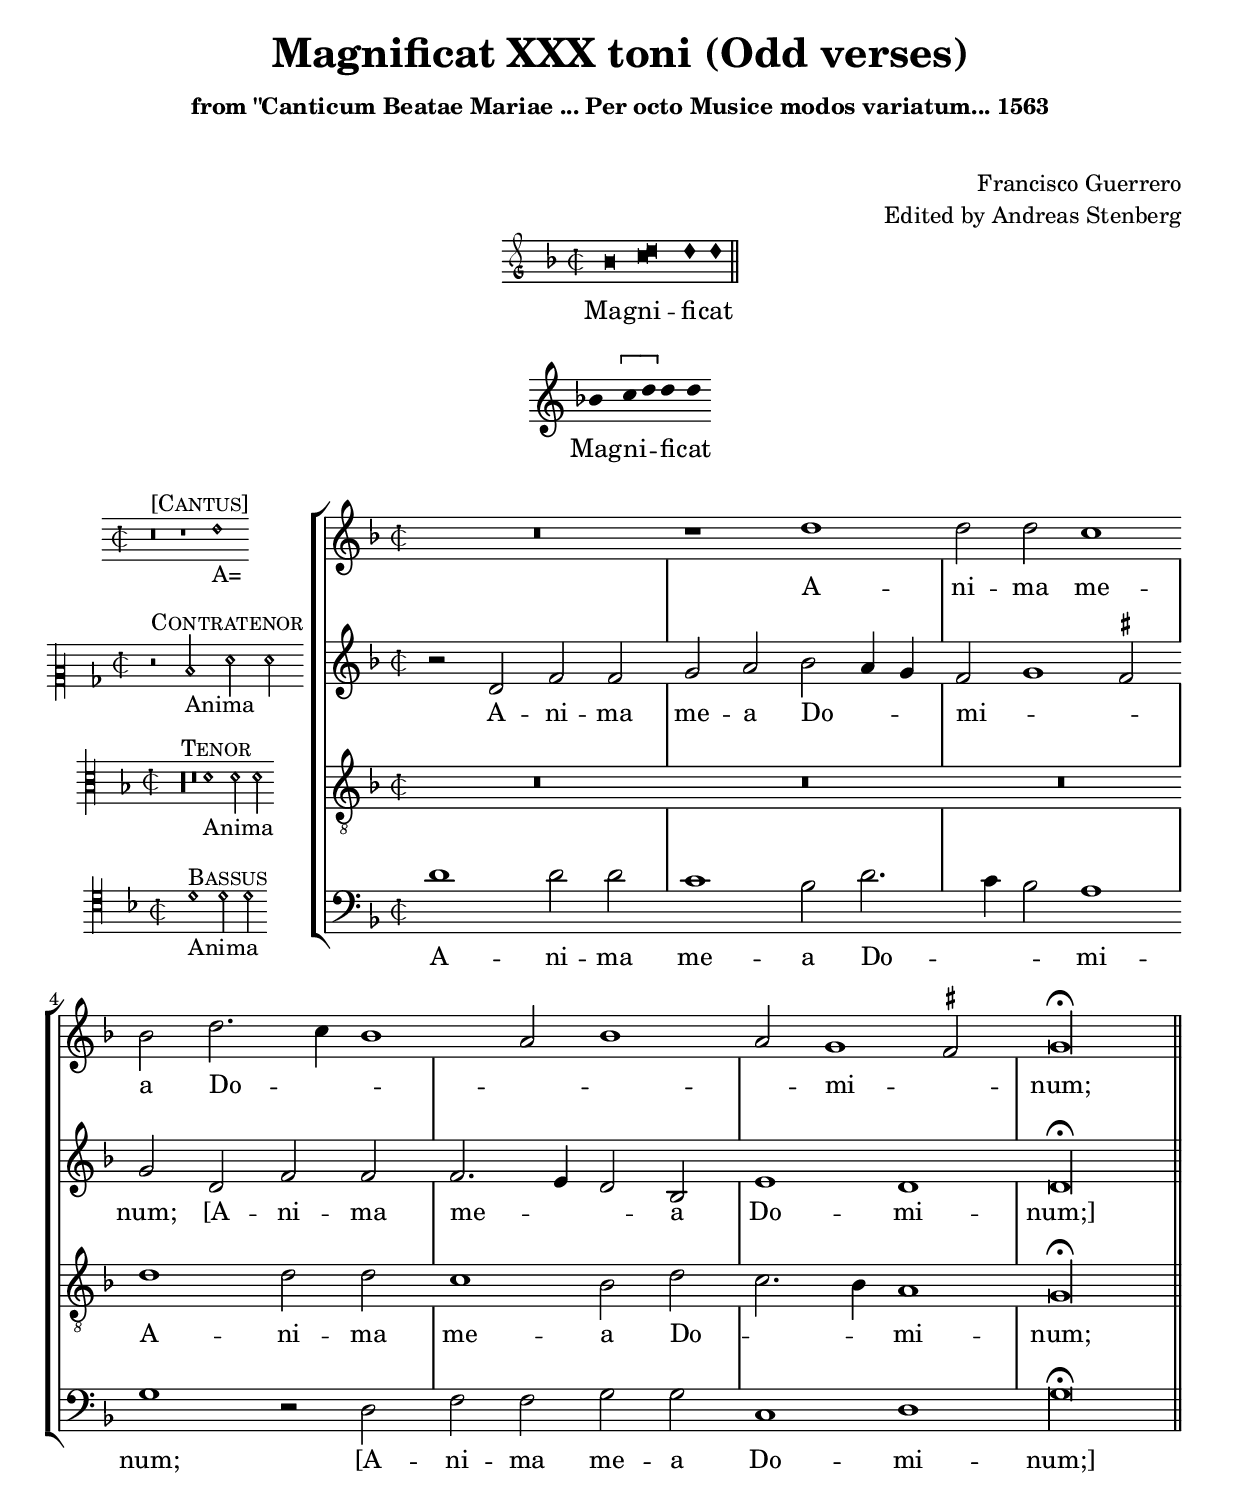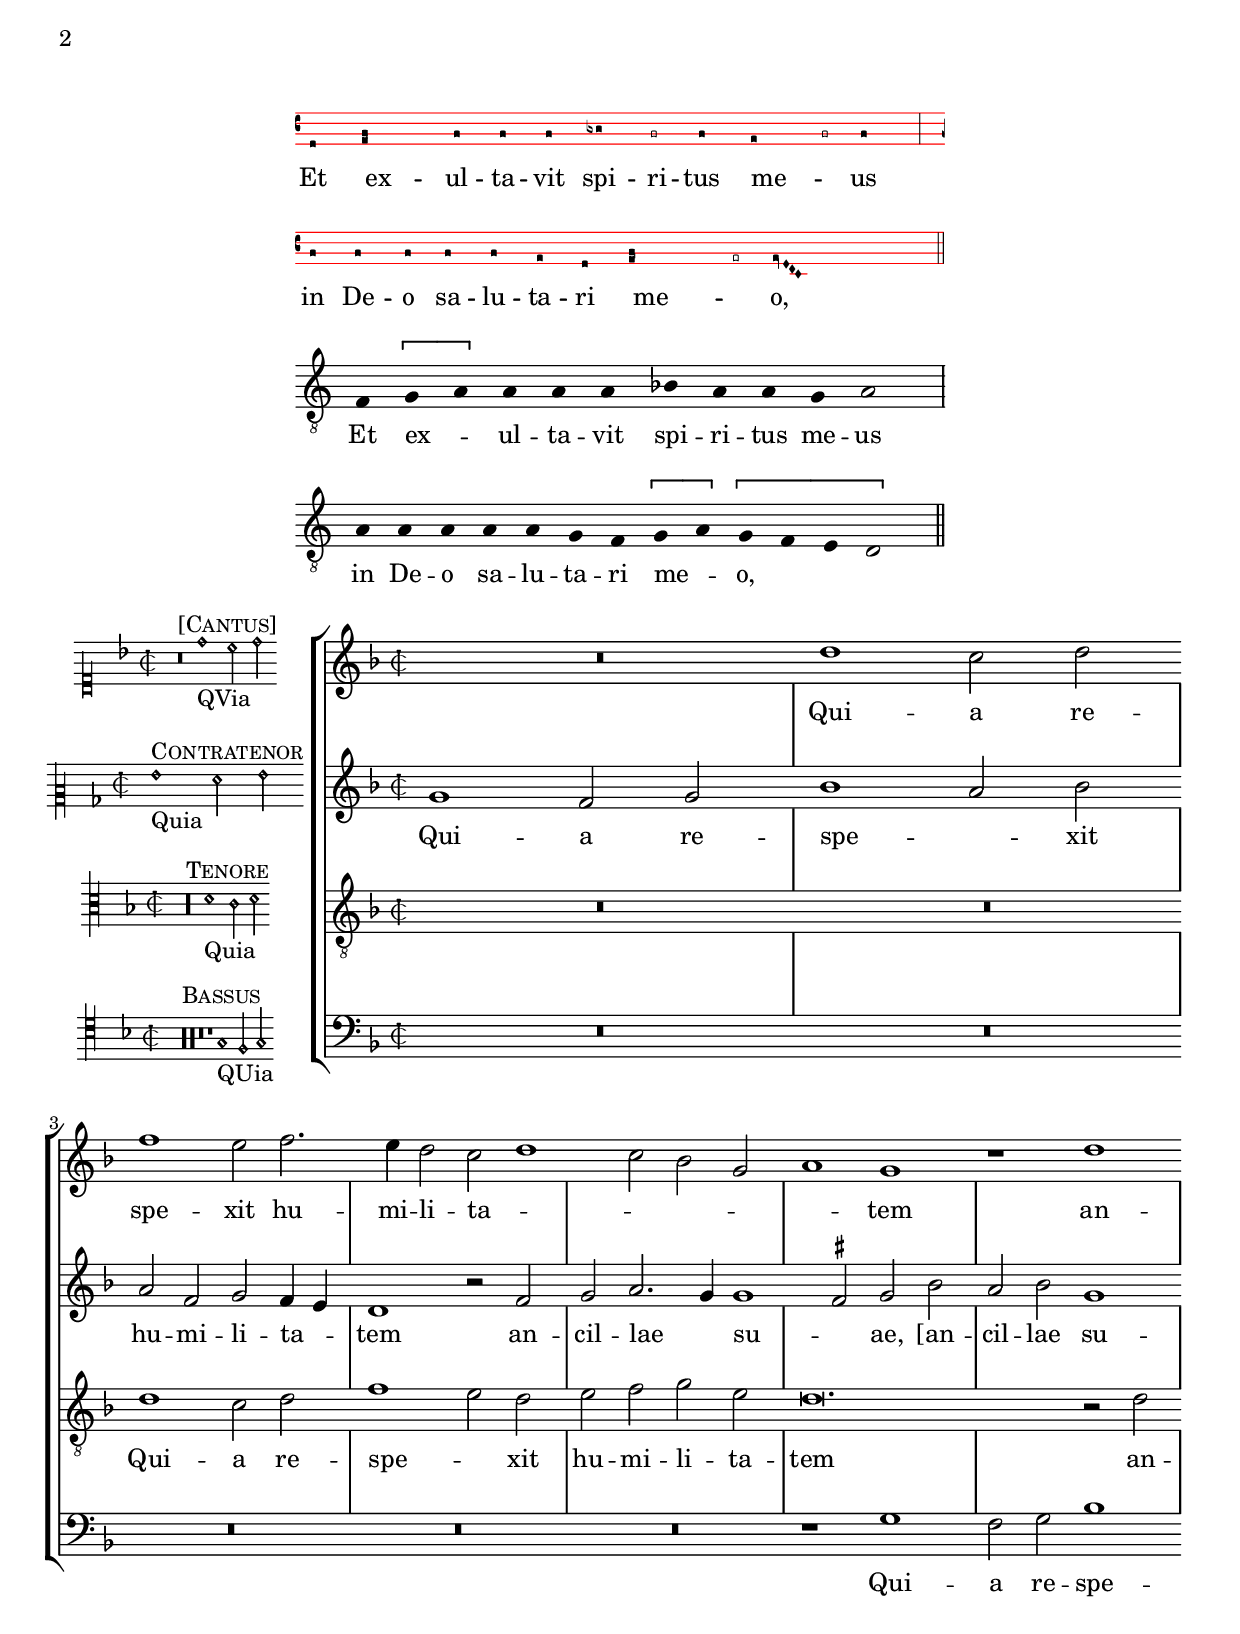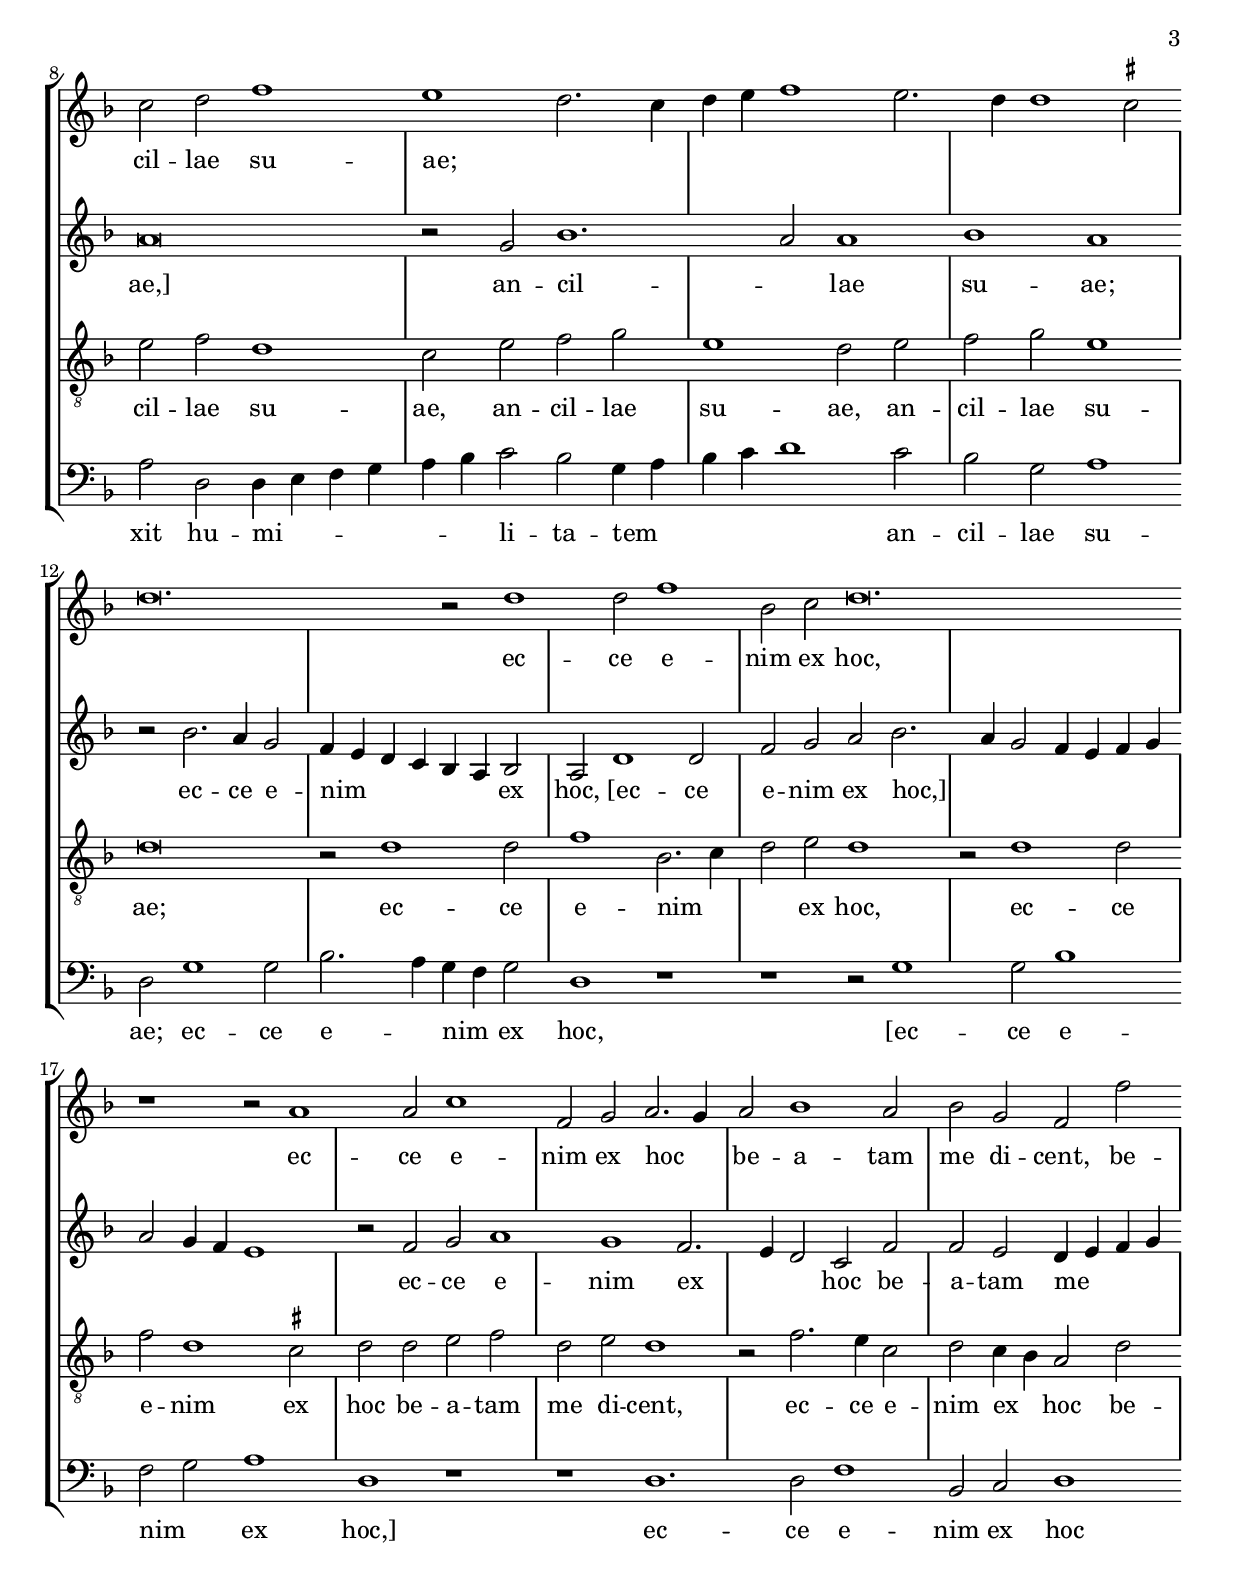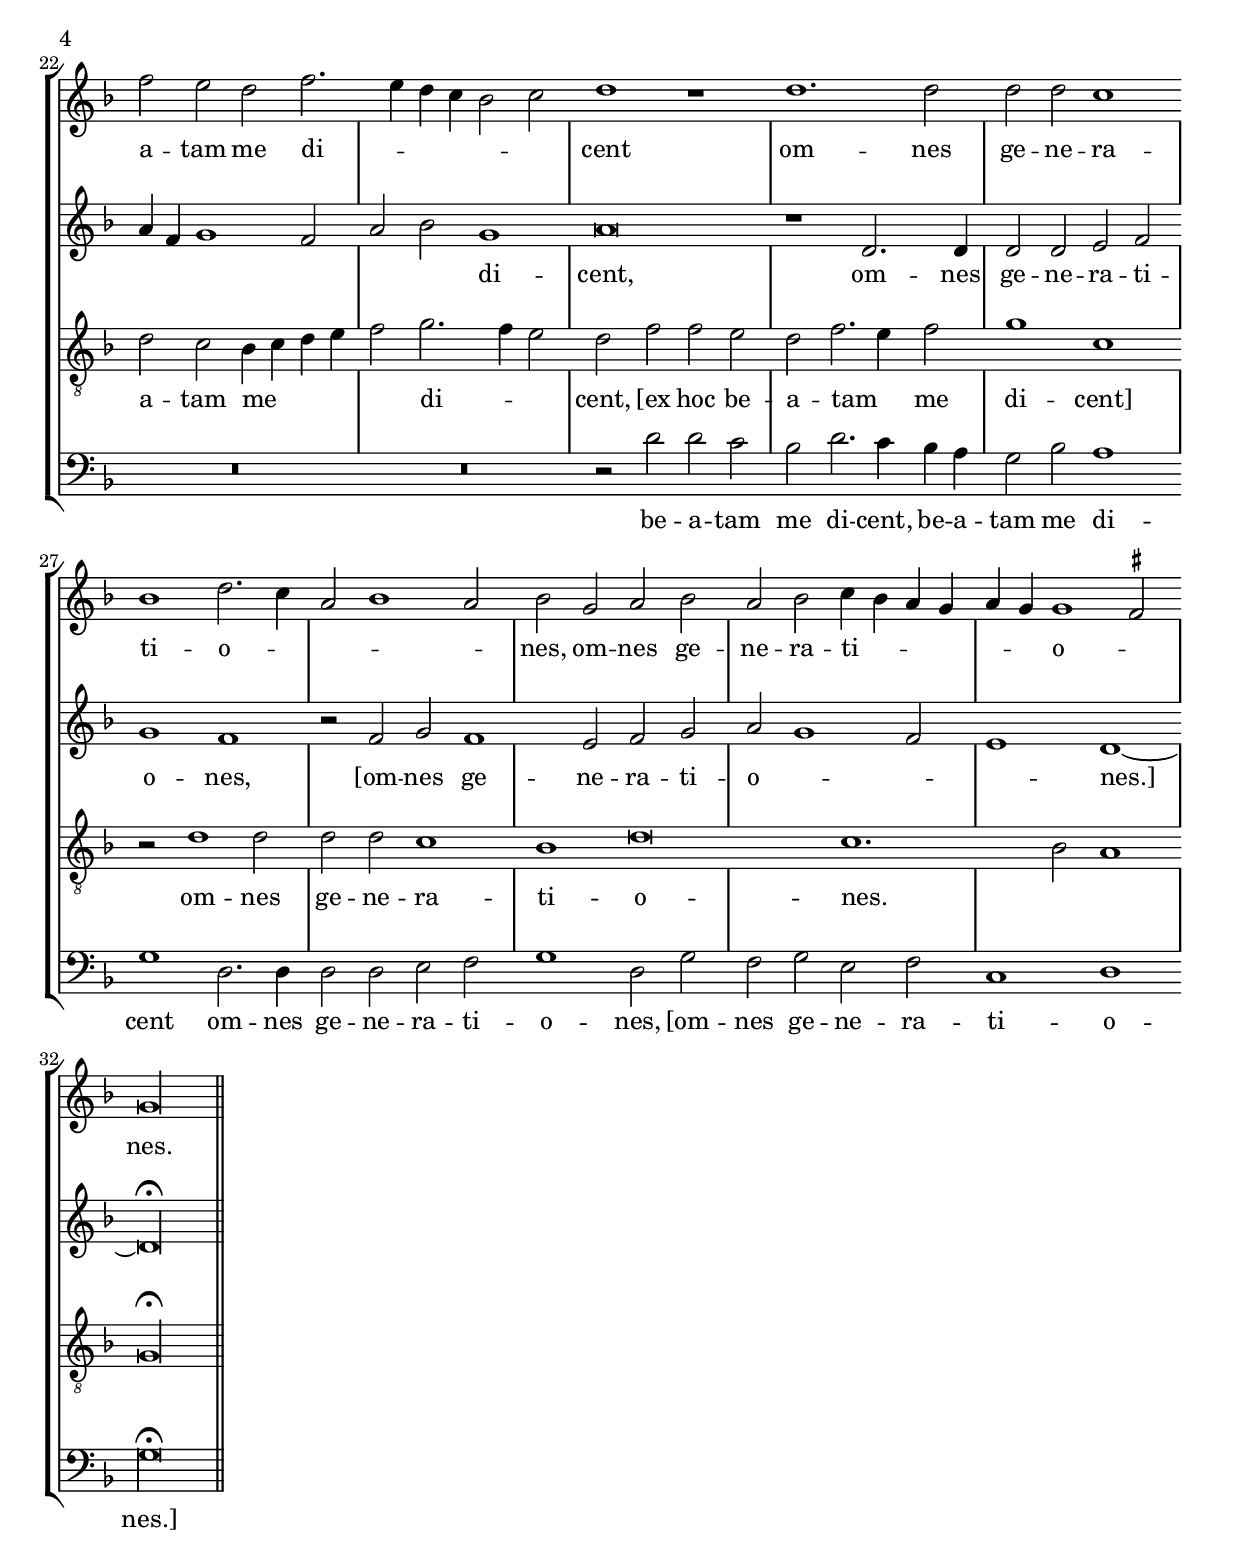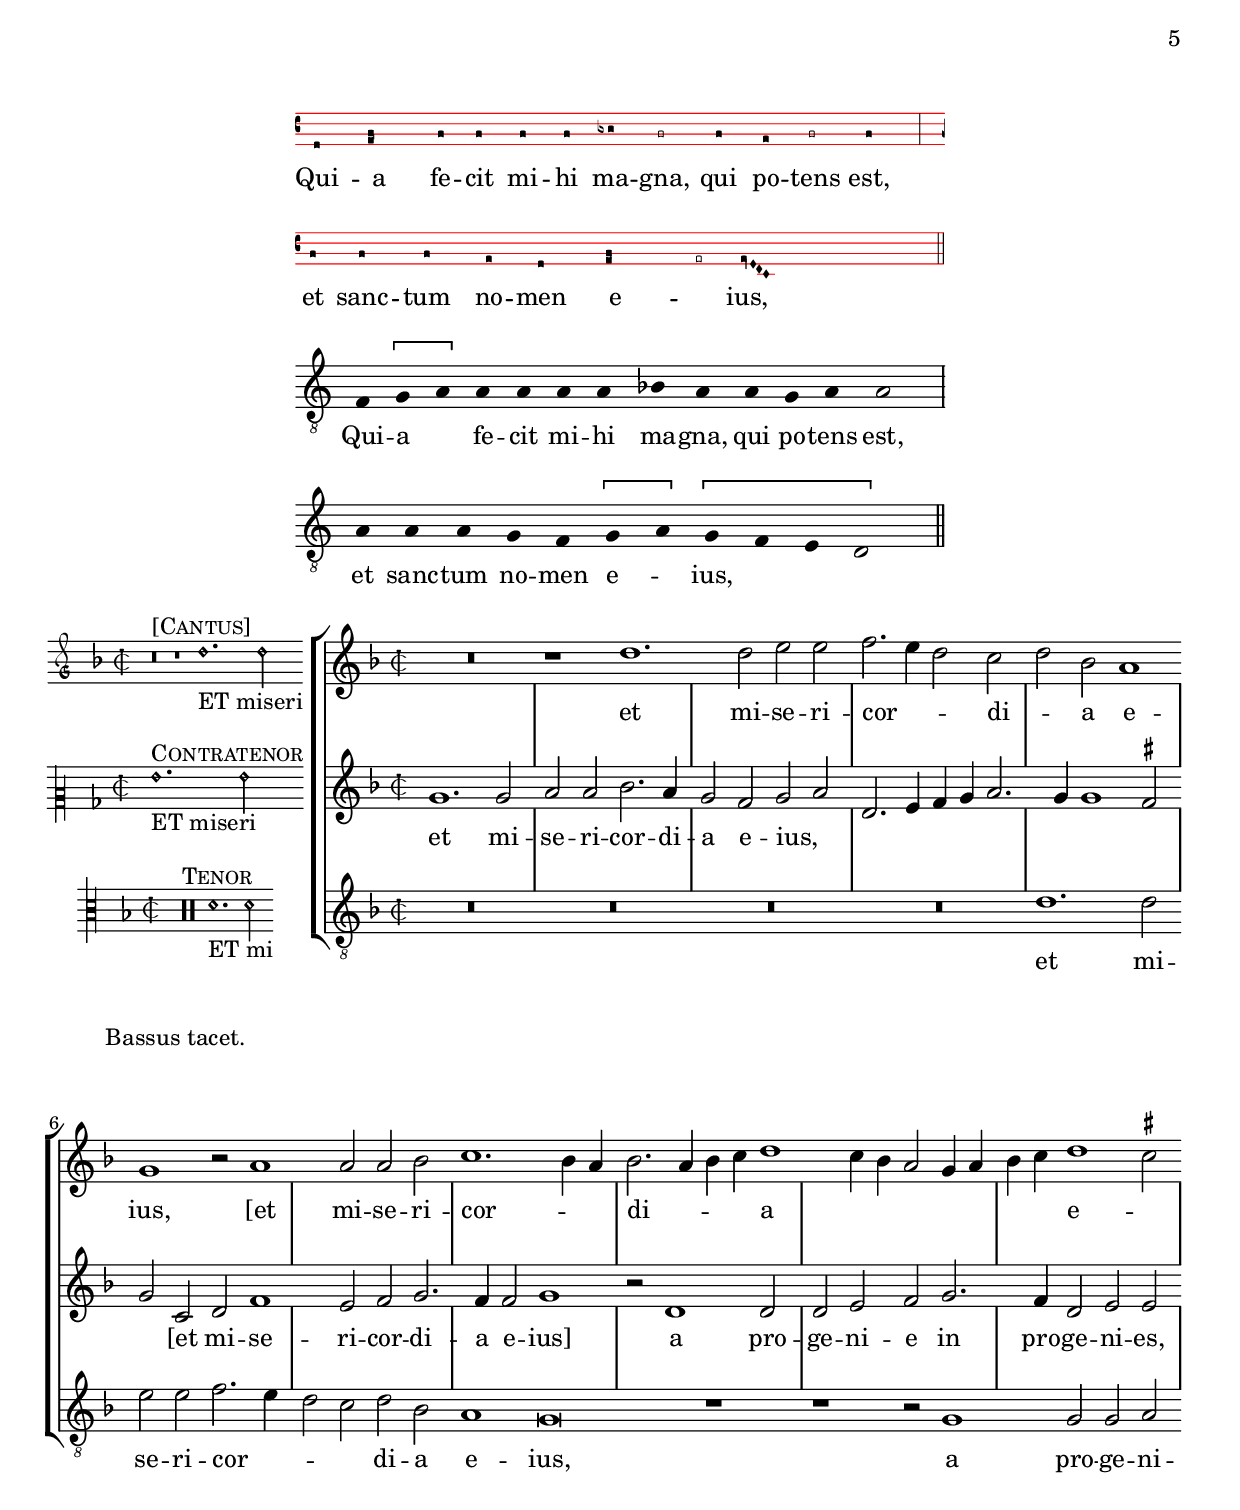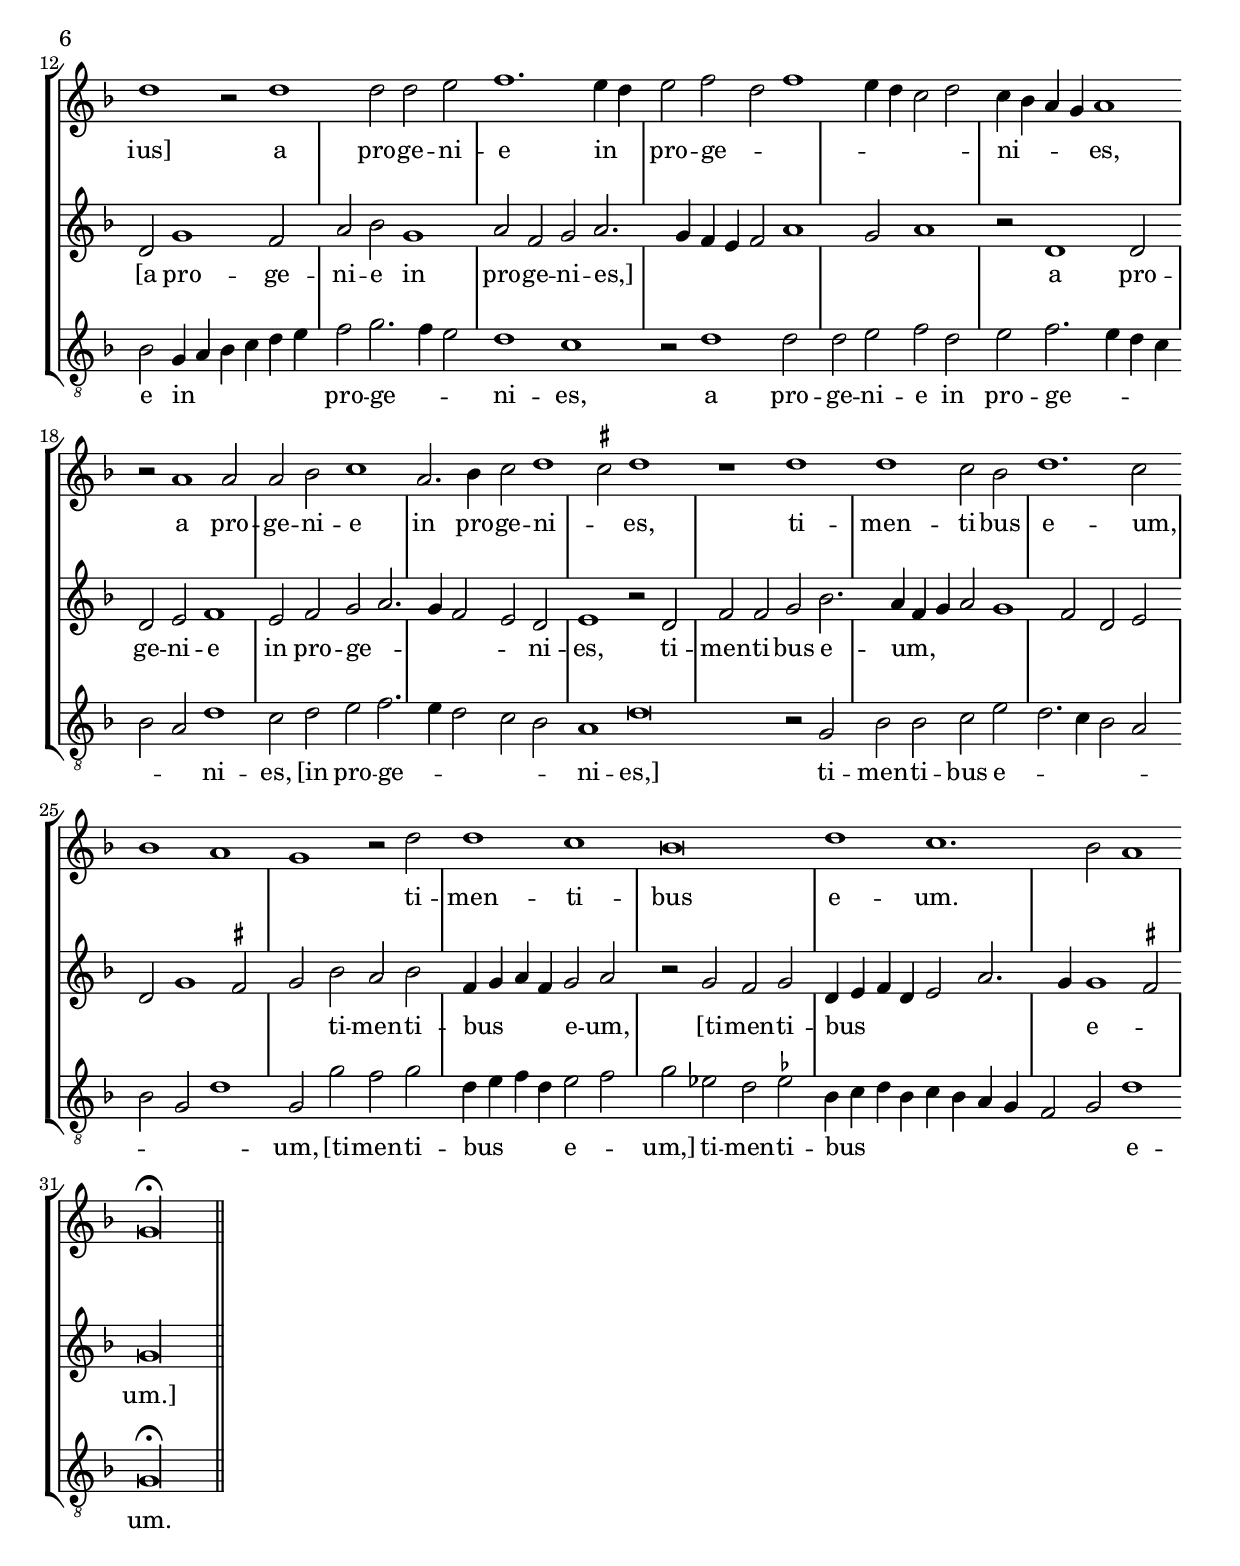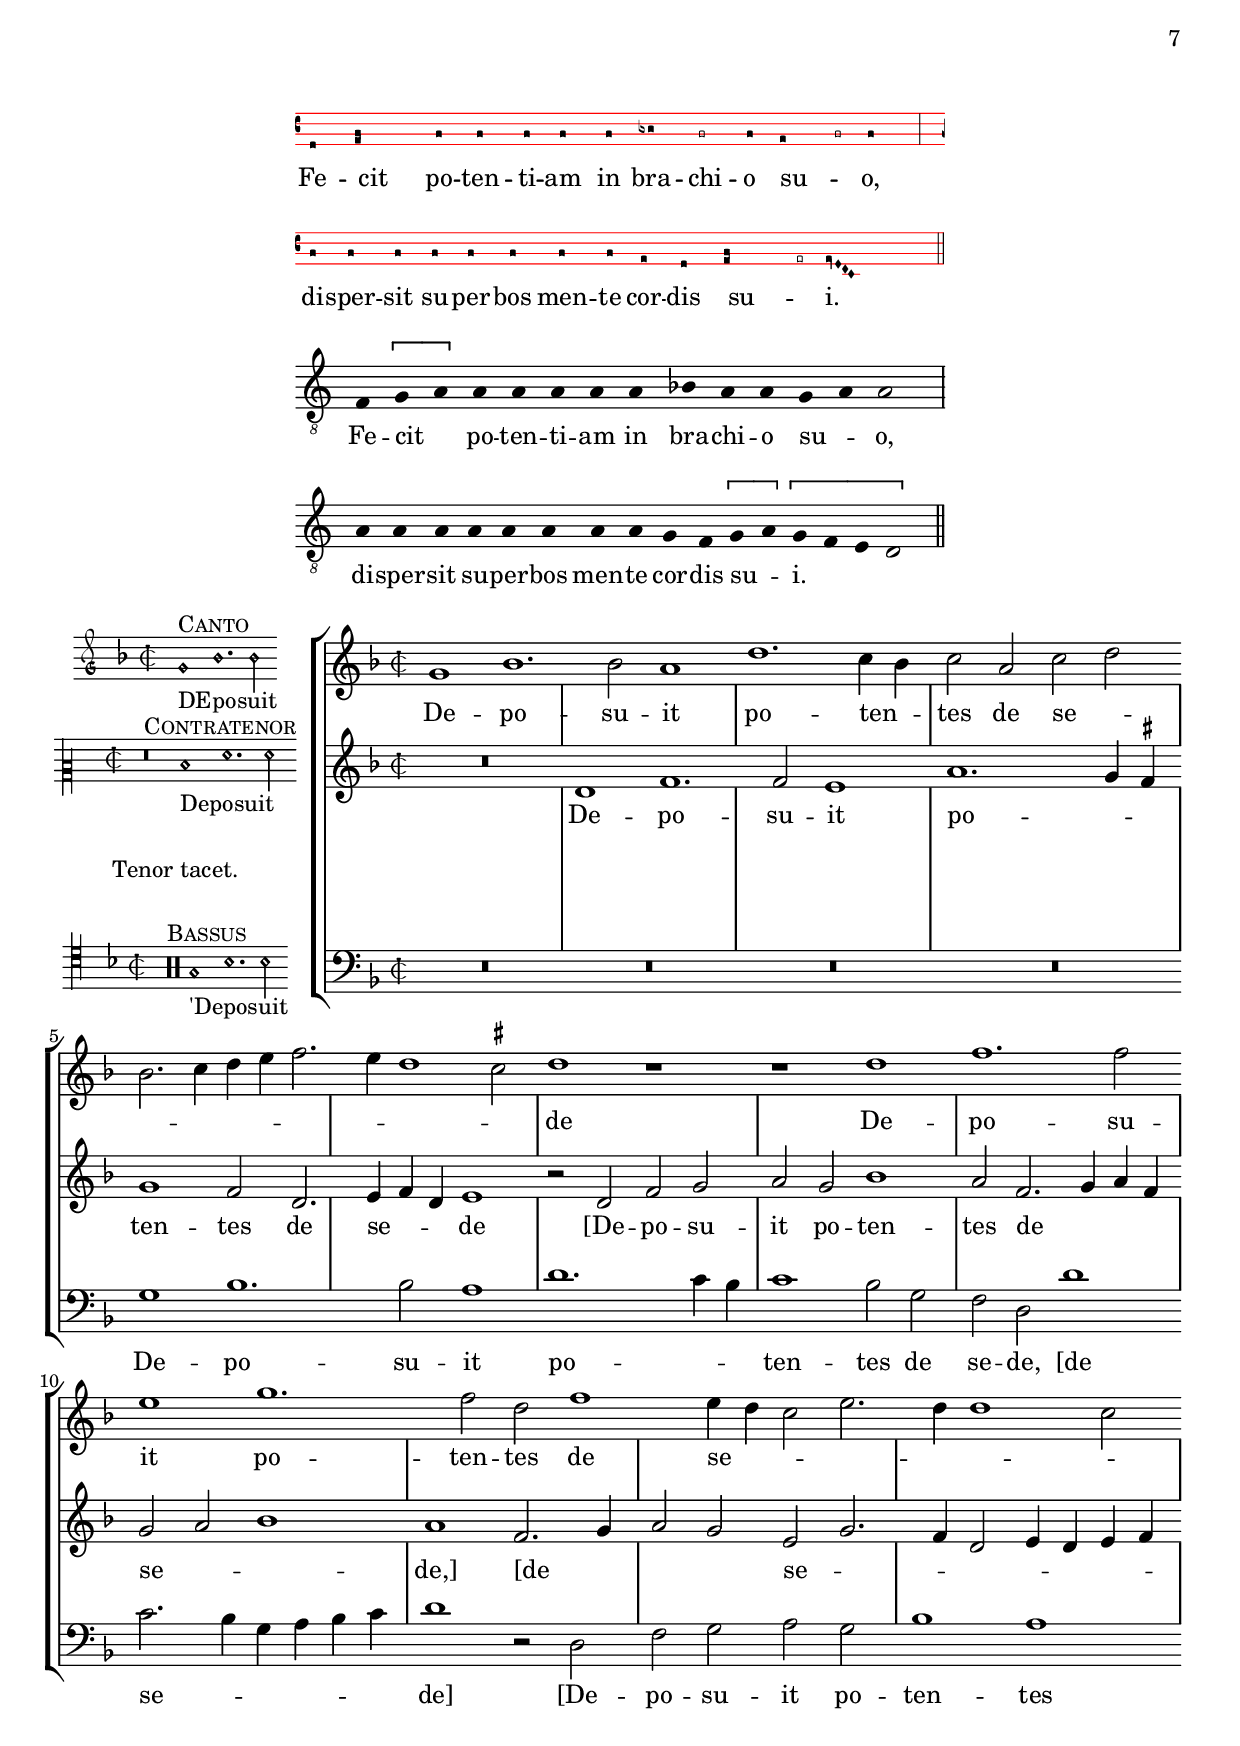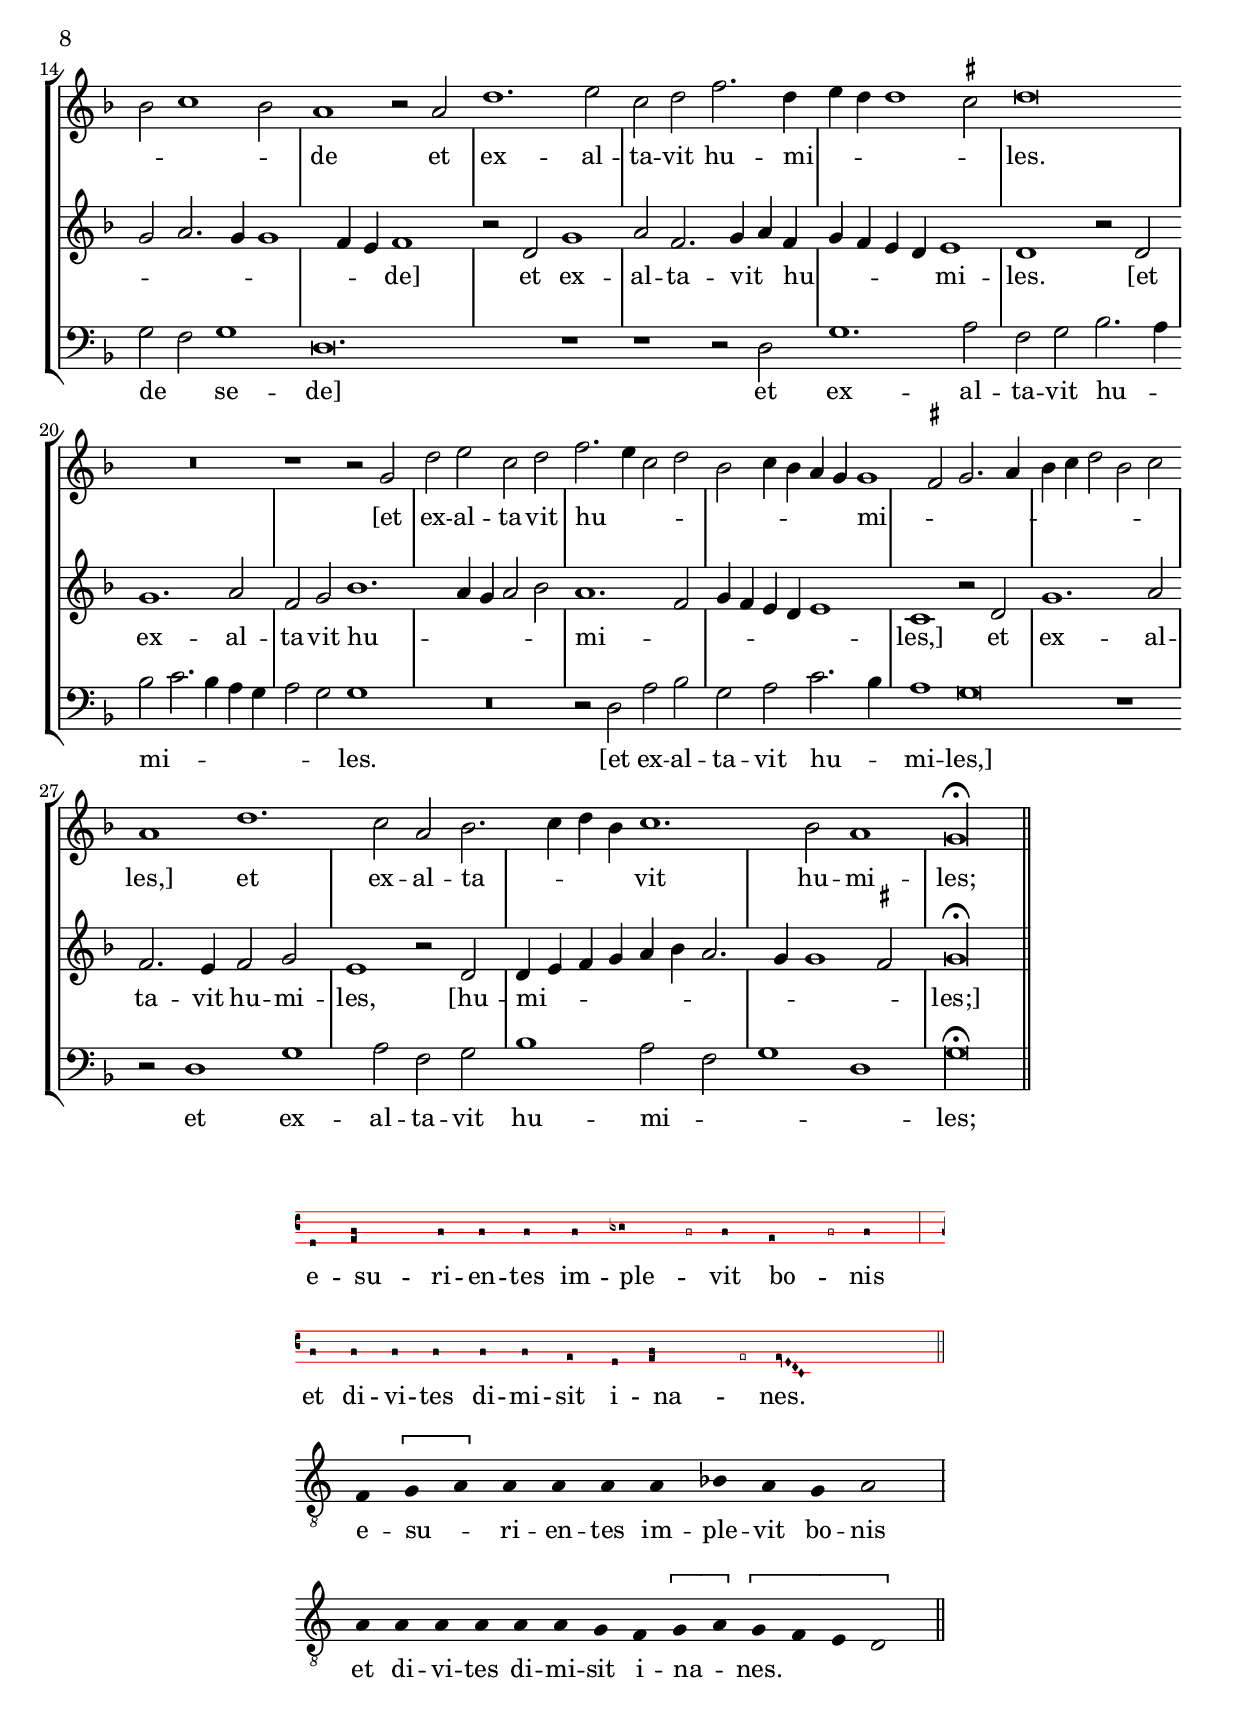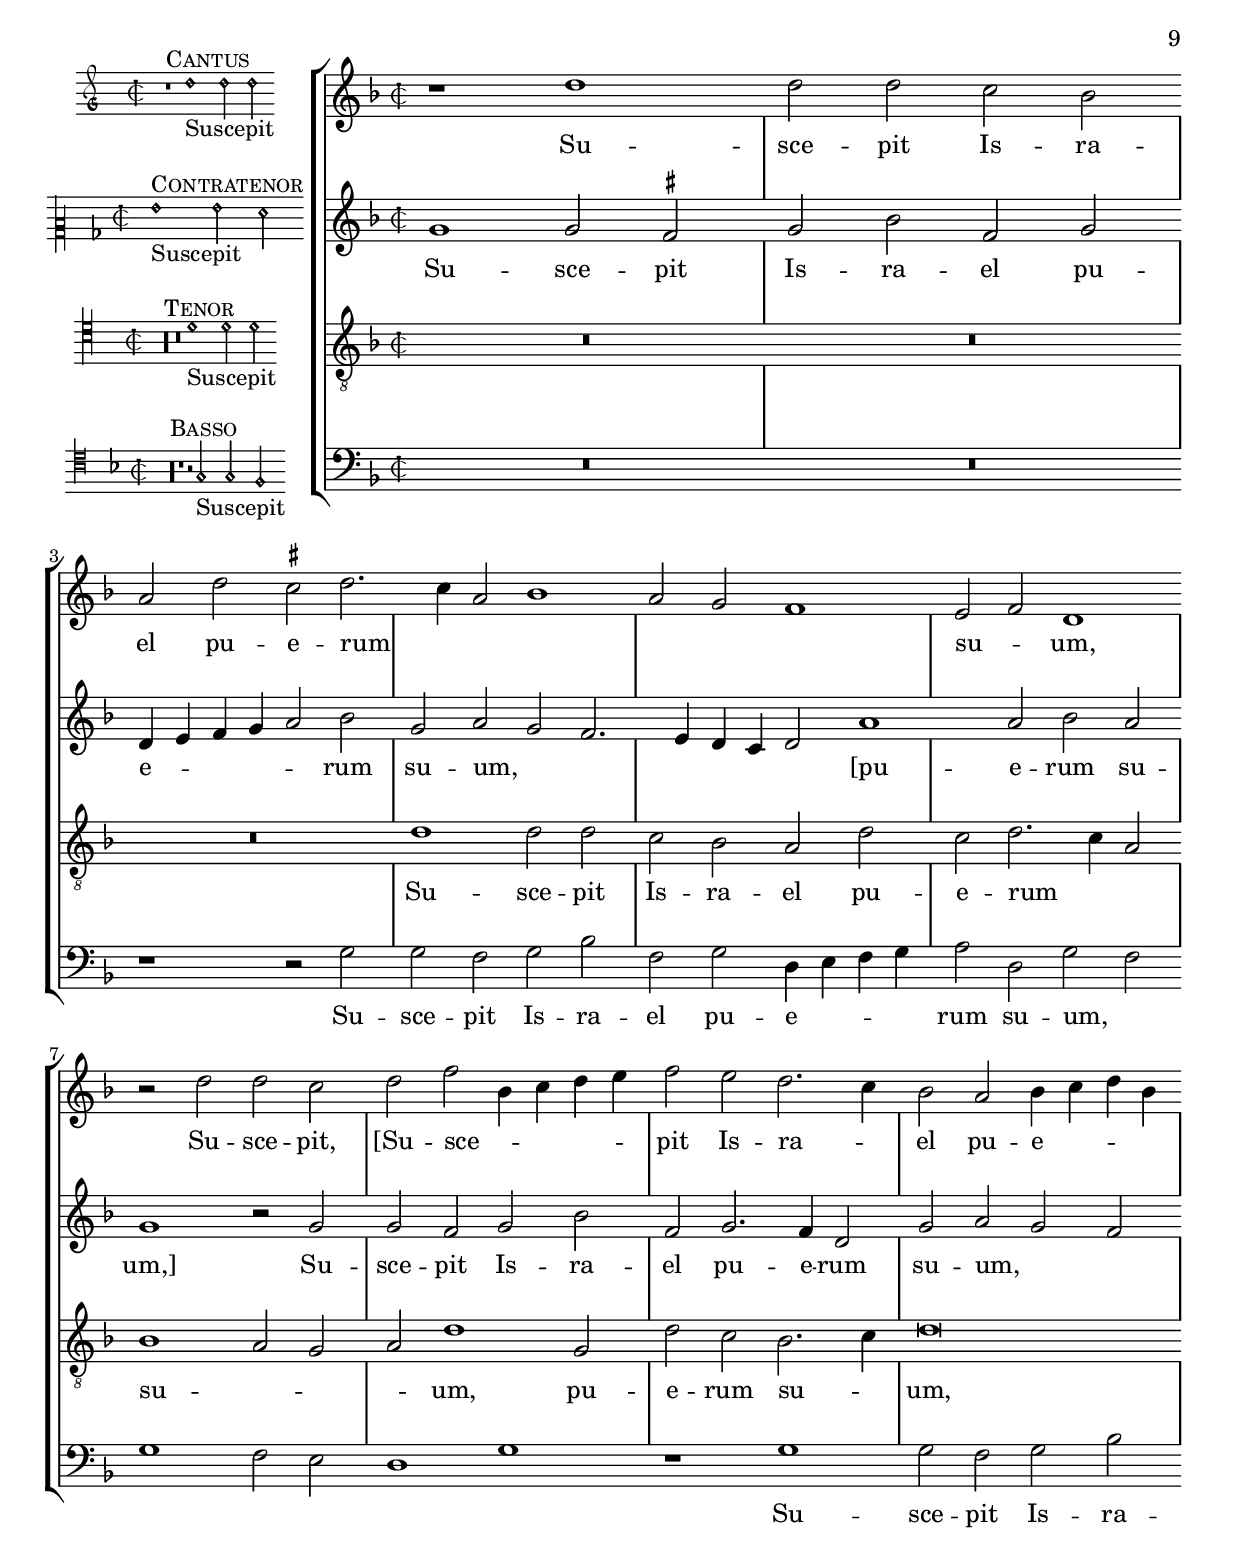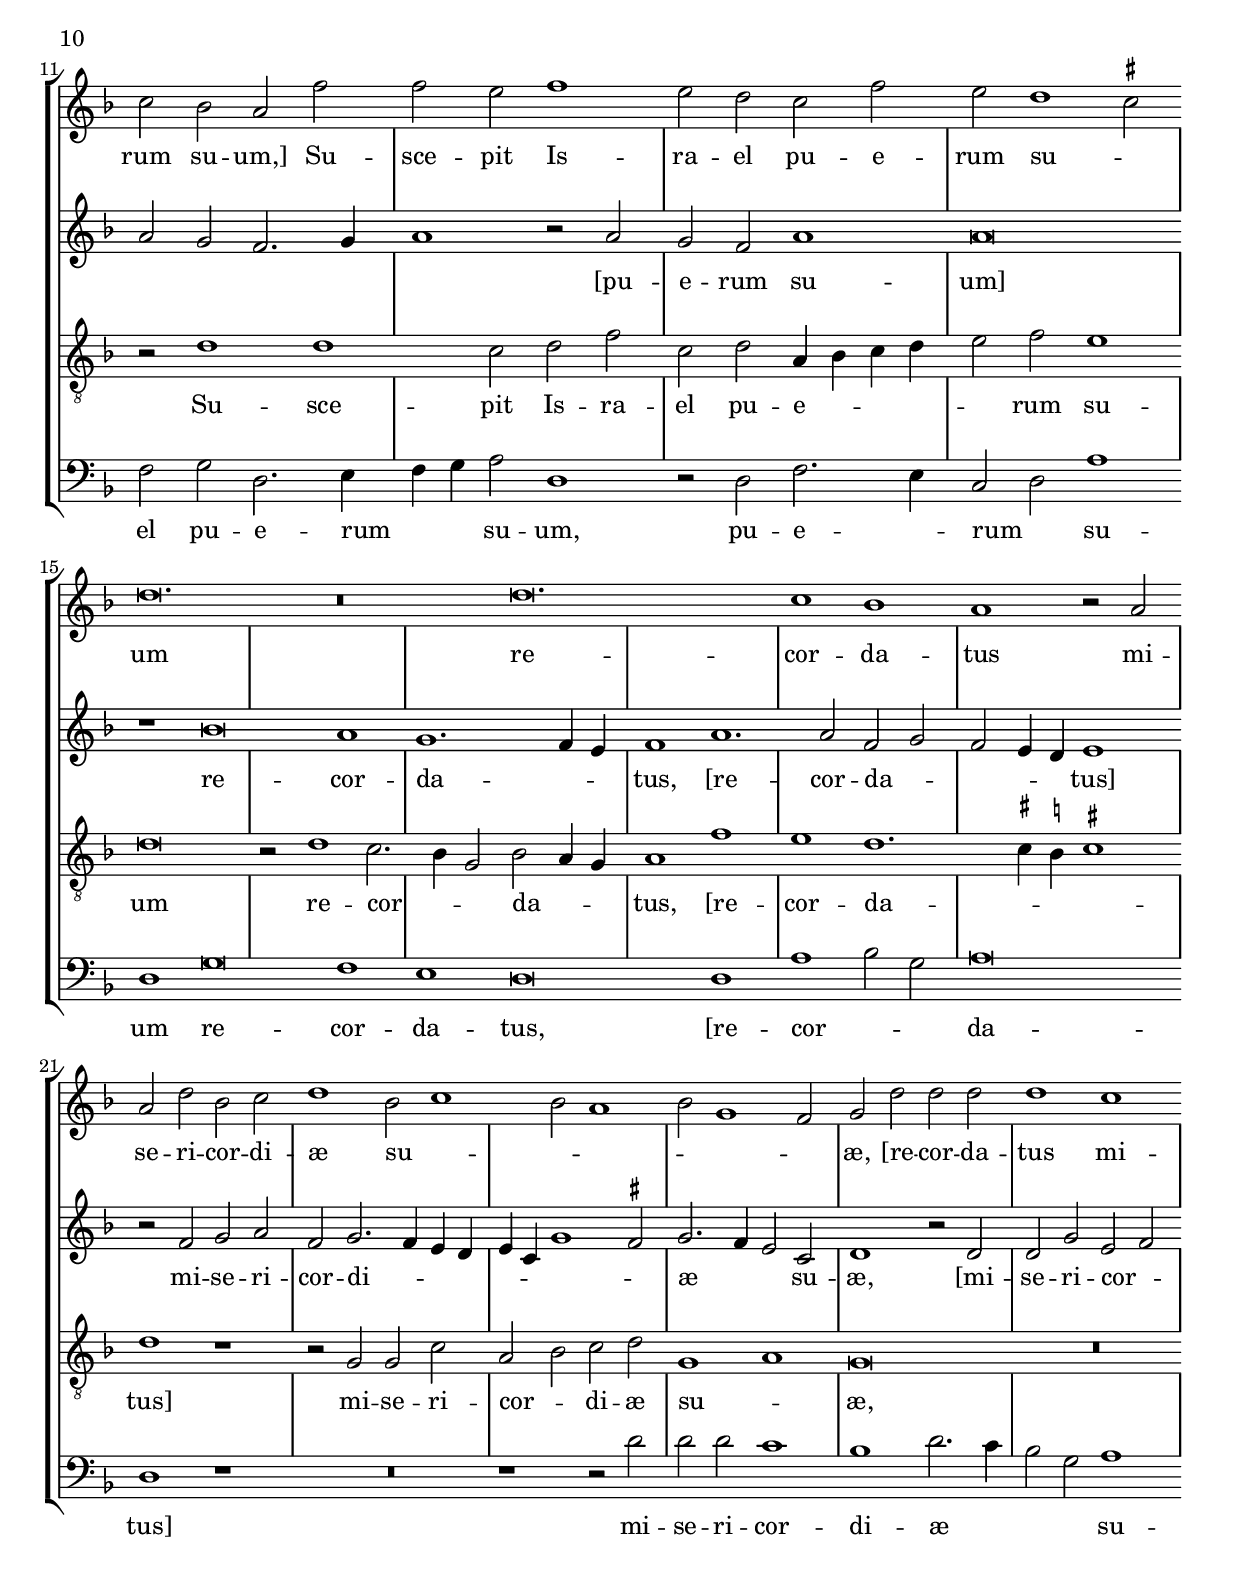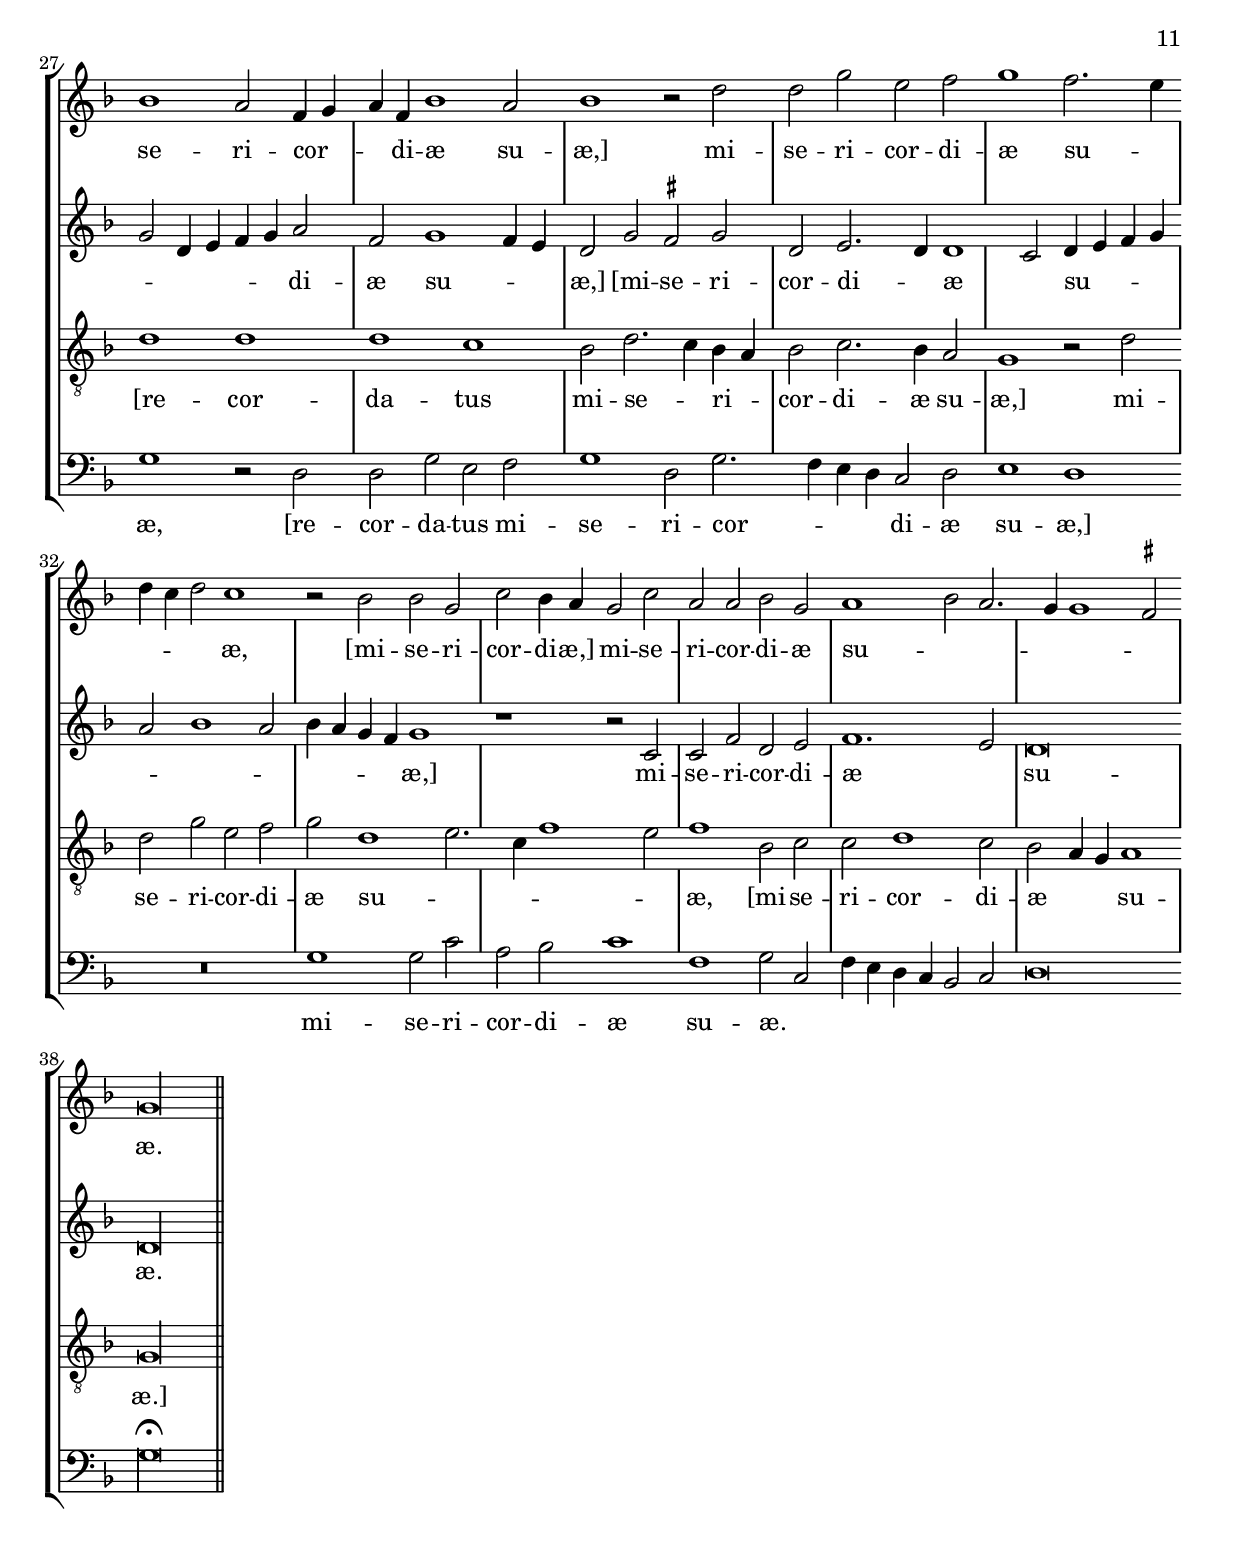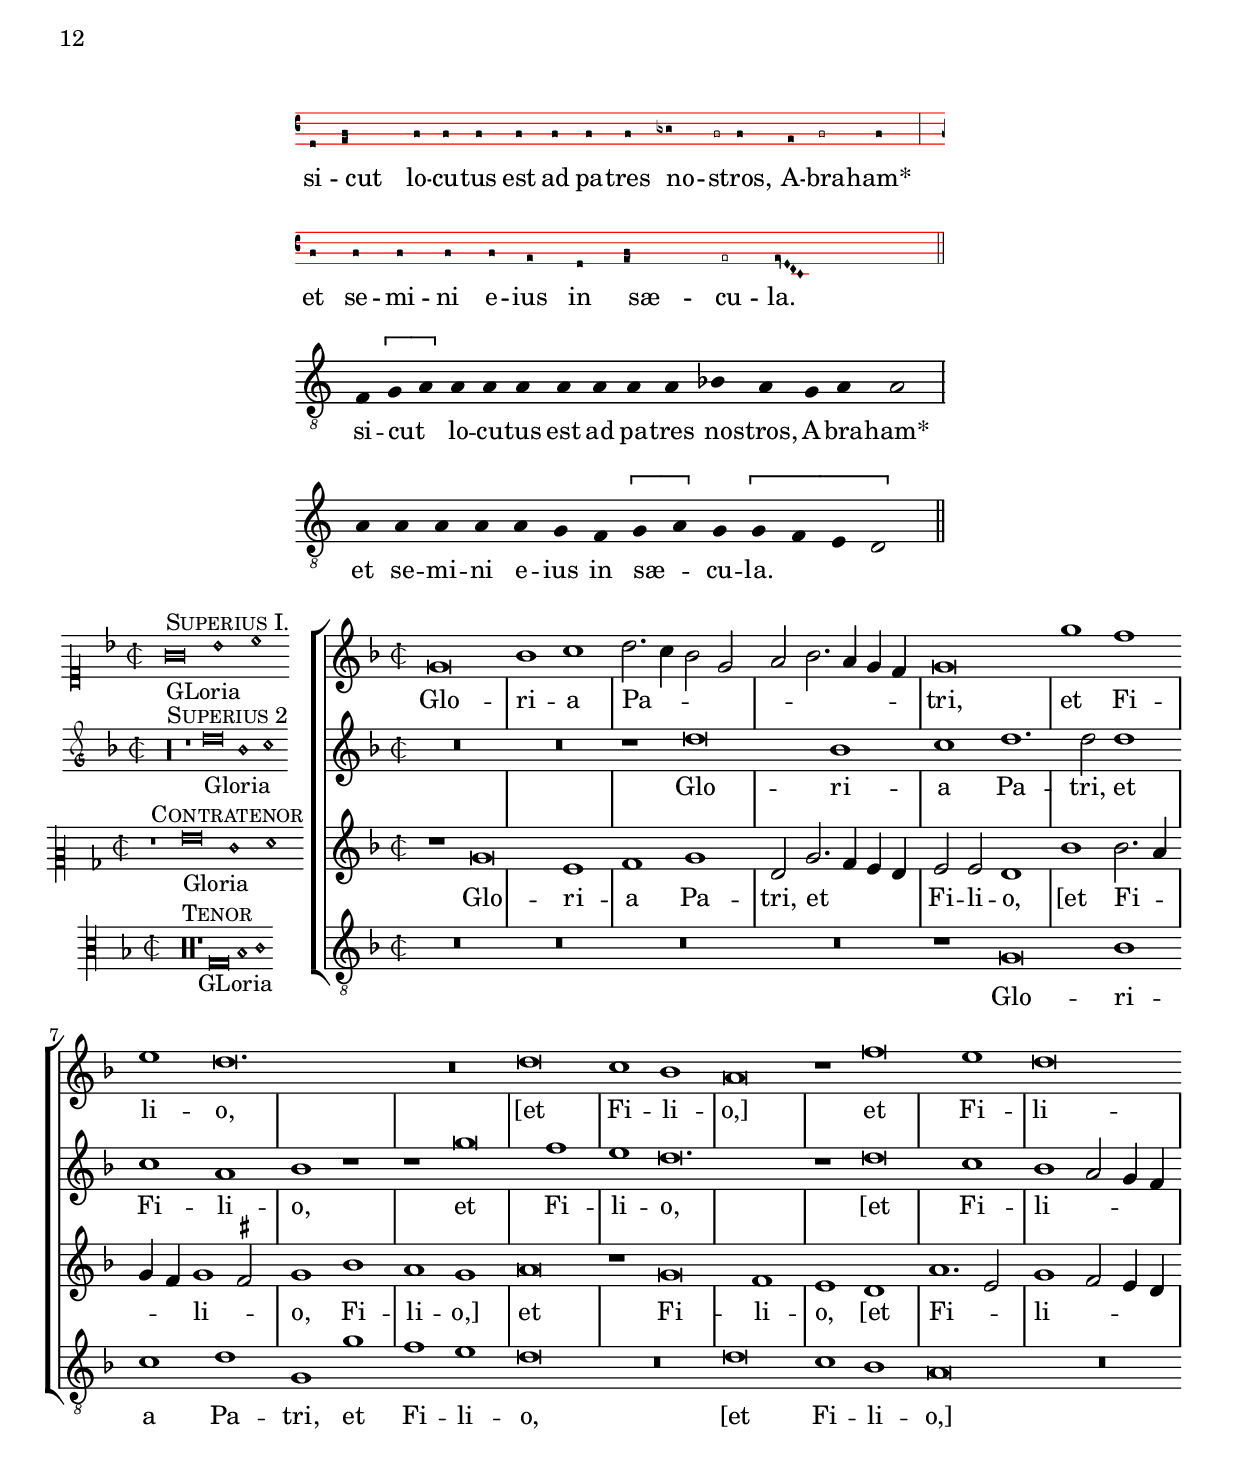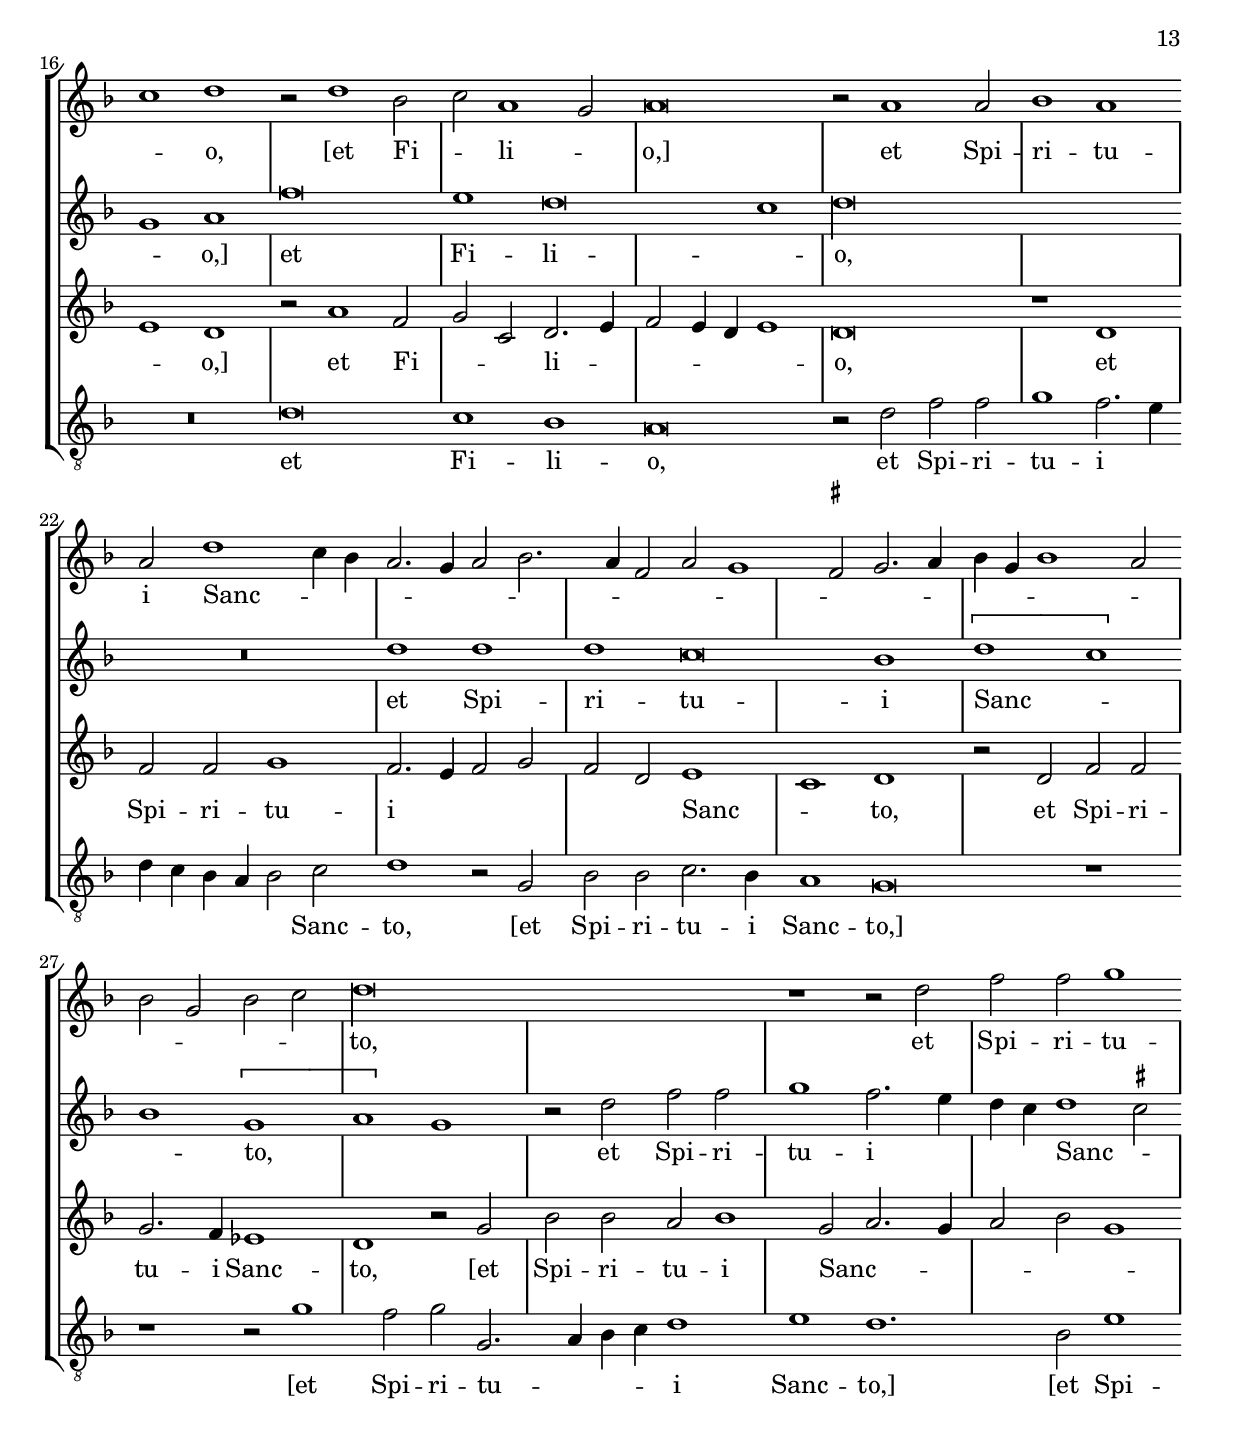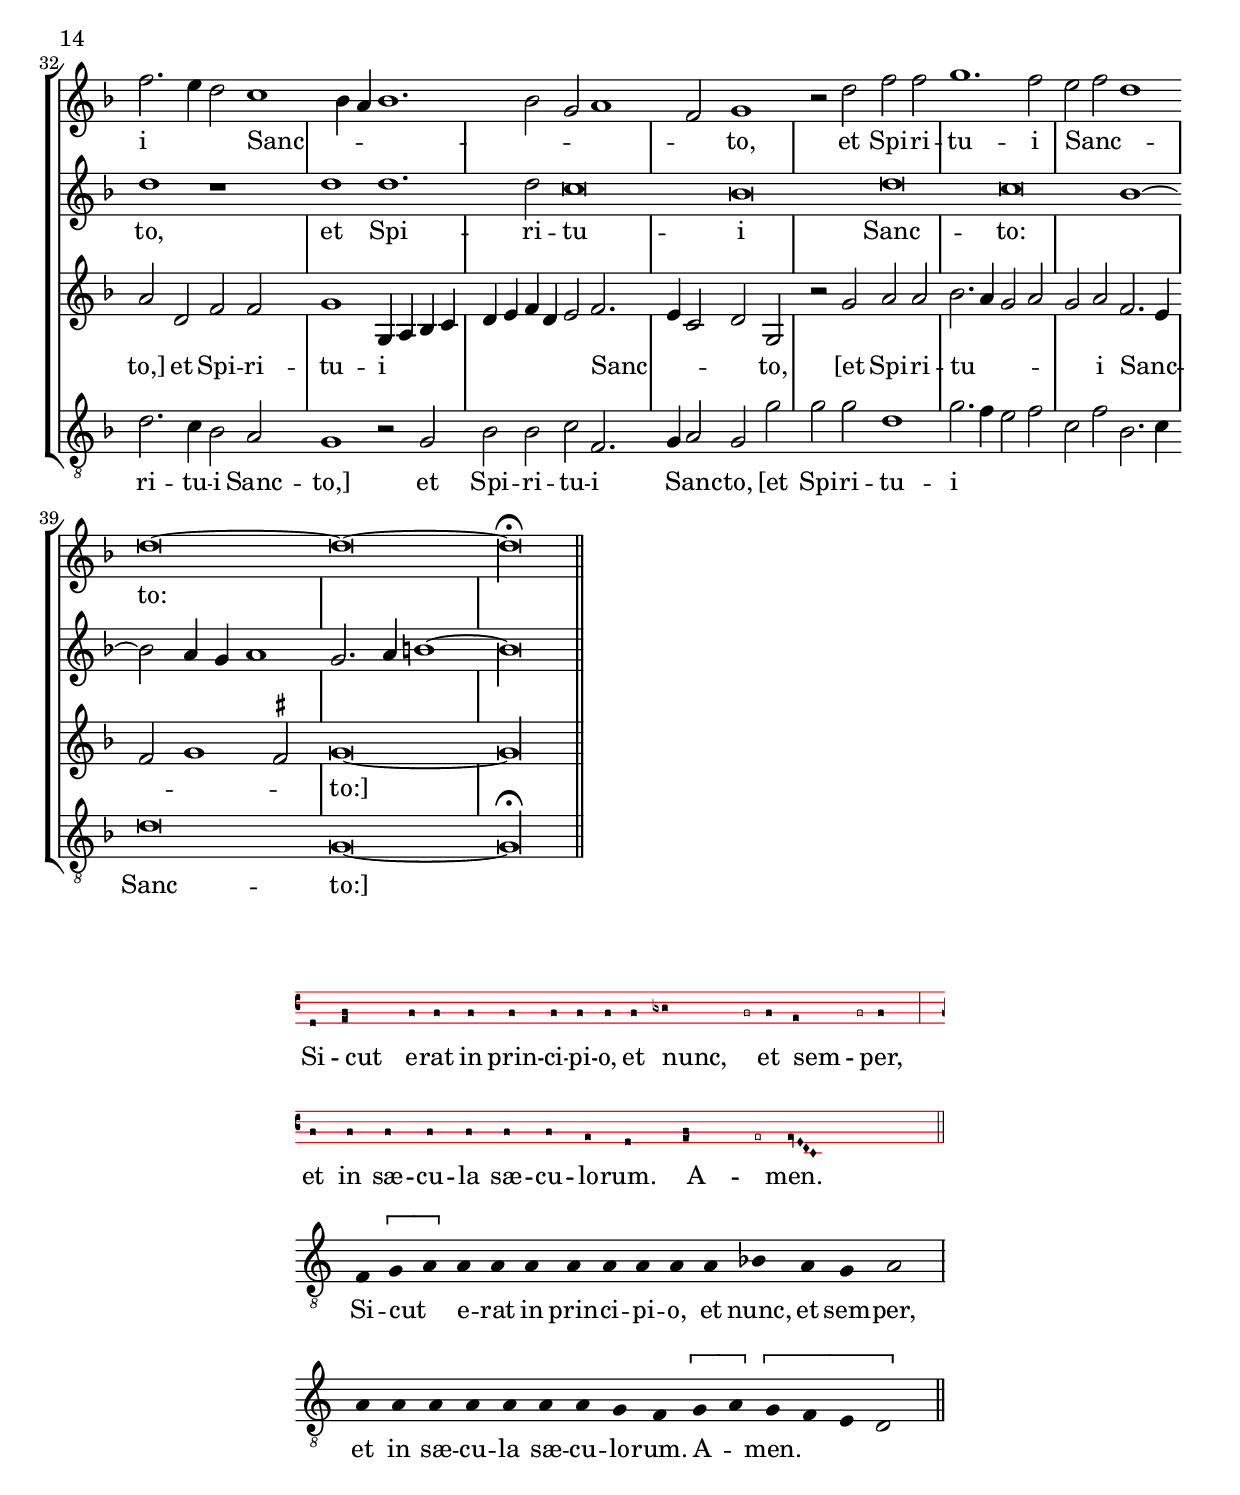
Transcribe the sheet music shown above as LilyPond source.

%%%%%%%%%%%%%%%%%%%%%%%%%%%%%%%%%%%%%%%%%%%%%%%%%%%%%%%%%%%%%%%%%%%%%%%%%%%%%%%%
%%									         %%
%% Copyright of edition © 2020 by Andreas Stenberg using the CPDL-license			  %%
%%										  %%
%% This edition can be fully distributed, duplicated, performed, and recorded 	  %%
%% Any subsequent use of the source files should be under the same thermes	  %%
%%									         %%
%%%%%%%%%%%%%%%%%%%%%%%%%%%%%%%%%%%%%%%%%%%%%%%%%%%%%%%%%%%%%%%%%%%%%%%%%%%%%%%%
\version "2.18.0"
\include "deutsch.ly"
%\include "gregorian.ly"
ficta = \once \set suggestAccidentals =##t
%% from the gregoriana.ly
%{
  Shortcuts common for all styles of gregorian chant notation.
  $Id$
%}

\version "2.19.22"

%
% Declare memorable shortcuts for special unicode characters
% that are used in chant notation.
%

% unicode 0132 (latin capital ligature IJ)
IJ = \lyricmode { Ĳ }
IIJ = \lyricmode { IĲ }

% unicode 0133 (latin small ligature ij)
ij = \lyricmode { ĳ }
iij = \lyricmode { iĳ }

%
% Given some music that represents lyrics, add a prefix to the first
% lyric event.
%
#(define (add-prefix-to-lyrics prefix music)
   (let ((found? #f))
     (map-some-music
      (lambda (m)
        (if found? m
            (and (music-is-of-type? m 'lyric-event)
                 (begin
                   (set! (ly:music-property m 'text)
                         (string-append prefix (ly:music-property m 'text)))
                   (set! found? #t)
                   m))))
      music)))

% Add unicode 2123 (versicle) as prefix to lyrics.
versus =
#(define-music-function (music) (ly:music?)
   (add-prefix-to-lyrics "℣" music))

% Add unicode 211F (response) as prefix to lyrics.
responsum =
#(define-music-function (music) (ly:music?)
   (add-prefix-to-lyrics "℟" music))

%
% Declare head prefix shortcuts.
%
virga =
  \once \override NoteHead.virga = ##t
stropha =
  \once \override NoteHead.stropha = ##t
inclinatum =
  \once \override NoteHead.inclinatum = ##t
auctum =
  \once \override NoteHead.auctum = ##t
descendens =
  \once \override NoteHead.descendens = ##t
ascendens =
  \once \override NoteHead.ascendens = ##t
pes =
  \once \override NoteHead.pes-or-flexa = ##t
flexa =
  \once \override NoteHead.pes-or-flexa = ##t
oriscus =
  \once \override NoteHead.oriscus = ##t
quilisma =
  \once \override NoteHead.quilisma = ##t
deminutum =
  \once \override NoteHead.deminutum = ##t
linea =
  \once \override NoteHead.linea = ##t
cavum =
  \once \override NoteHead.cavum = ##t

%
% Declare divisiones shortcuts.
%
virgula = {
  \once \override BreathingSign.text = #(make-musicglyph-markup "scripts.rcomma")
  \once \override BreathingSign.font-size = #-2

  % Workaround: add padding.  Correct fix would be spacing engine handle this.
  \once \override BreathingSign.minimum-X-extent = #'(-1.0 . 0.0)
  \once \override BreathingSign.minimum-Y-extent = #'(-2.5 . 2.5)

  \breathe
}
caesura = {
  \once \override BreathingSign.text = #(make-musicglyph-markup "scripts.rvarcomma")
  \once \override BreathingSign.font-size = #-2

  % Workaround: add padding.  Correct fix would be spacing engine handle this.
  \once \override BreathingSign.minimum-X-extent = #'(-1.0 . 0.0)
  \once \override BreathingSign.minimum-Y-extent = #'(-2.5 . 2.5)

  \breathe
}
divisioMinima = {
  \once \override BreathingSign.stencil = #ly:breathing-sign::divisio-minima

  % Workaround: add padding.  Correct fix would be spacing engine handle this.
  \once \override BreathingSign.minimum-X-extent = #'(-1.0 . 0.0)
  \once \override BreathingSign.minimum-Y-extent = #'(-2.5 . 2.5)

  \breathe
}
divisioMaior = {
  \once \override BreathingSign.stencil = #ly:breathing-sign::divisio-maior
  \once \override BreathingSign.Y-offset = #0

  % Workaround: add padding.  Correct fix would be spacing engine handle this.
  \once \override BreathingSign.minimum-X-extent = #'(-1.0 . 0.0)
  \once \override BreathingSign.minimum-Y-extent = #'(-2.5 . 2.5)

  \breathe
}
divisioMaxima = {
  \once \override BreathingSign.stencil = #ly:breathing-sign::divisio-maxima
  \once \override BreathingSign.Y-offset = #0

  % Workaround: add padding.  Correct fix would be spacing engine handle this.
  \once \override BreathingSign.minimum-X-extent = #'(-1.0 . 0.0)
  \once \override BreathingSign.minimum-Y-extent = #'(-2.5 . 2.5)

  \breathe
}
finalis = {
  \once \override BreathingSign.stencil = #ly:breathing-sign::finalis
  \once \override BreathingSign.Y-offset = #0

  % Workaround: add padding.  Correct fix would be spacing engine handle this.
  \once \override BreathingSign.minimum-X-extent = #'(-1.0 . 0.0)
  \once \override BreathingSign.minimum-Y-extent = #'(-2.5 . 2.5)

  \breathe
}

%
% Declare articulation shortcuts.
%
accentus = #(make-articulation "accentus")
ictus = #(make-articulation "ictus")
semicirculus = #(make-articulation "semicirculus")
circulus = #(make-articulation "circulus")

%
% \augmentum increases the dot-count value of all note heads to which
% it is applied by one.
%
augmentum =
#(define-music-function (expr) (ly:music?)
   (shift-duration-log expr 0 1))

%
% Declare shortcut music functions for Liber Hymnarius neumes
% table (experimental).
%

#(define (make-ligature music)
   (make-music 'SequentialMusic
               'elements (append
                          (cons
                           (make-music 'EventChord
                                       'elements (list
                                                  (make-span-event 'LigatureEvent START)))
                           (ly:music-property music 'elements))
                          (list
                           (make-music 'EventChord
                                       'elements (list
                                                  (make-span-event 'LigatureEvent STOP)))))))

ligature = #(define-music-function
              (location music) (ly:music?)
              (make-ligature music))

%#(define (make-script x)
%   (make-music 'ArticulationEvent
%               'articulation-type x))
%
%#(define (add-script m x)
%   (if
%     (equal? (ly:music-property m 'name) 'EventChord)
%     (set! (ly:music-property m 'elements)
%           (cons (make-script x)
%                 (ly:music-property m 'elements))))
%   m)
%
%#(define (add-staccato m)
%   (add-script m "staccato"))
%
% % \applyMusic #(lambda (x) (music-map add-staccato x)) { c c }
%
% % \climacus { x y z ... }:
% % \[ \virga x \inclinatum y \inclinatum z ... \]
%
%#(defmacro def-climacus-function (start stop)
%  `(define-music-function (location music) (ly:music?)
%     (make-music 'SequentialMusic
%        'elements (list 'LigatureStartEvent
%                       (ly:music-deep-copy ,start)
%                        music
%                        (ly:music-deep-copy ,stop)
%                       'LigatureStopEvent))))
%climacus = #(def-climacus-function startSequentialMusic stopSequentialMusic)

%
% Declare default layout; here for Vaticana style.  In case there will
% be additional styles, we may want to create style-specific .ly files
% for inclusion (e.g. vaticana-init.ly), move the style-dependent stuff
% over there, leave the style-independent Gregorian stuff here, and let
% the style-specific file (vaticana-init.ly) include this file.  The
% user then will have to include vaticana-init.ly instead of
% gregorian.ly.
%
%{
\layout {
    indent = 0.0

    %%% TODO: should ragged-right be the default?
    %ragged-right = ##t
    ragged-last = ##t

    line-thickness = #(/ (ly:output-def-lookup $defaultpaper 'staff-space) 7.0)

    \context {
        \VaticanaStaff
         \override StaffSymbol.color = #red
         \override LedgerLineSpanner.color = #red
    }
    \context {
        \Score
        \remove "Bar_number_engraver"

        %%%
        %%% FIXME: Musicologically seen, timing should be set to #f.
        %%% Unfortunately, setting it to #f will result in no
        %%% line-breakable items being created, such that the whole
        %%% music will end up in a single line.  Therefore, we
        %%% currently set it to #t, until the ligature code is fixed
        %%% to automatically insert breakable items.
        %%%
        timing = ##t

        %%%
        %%% FIXME: Setting barAlways to #t would fix the above
        %%% "timing = ##t" problem, but, surprisingly, it increases
        %%% the space between ligatures.  Hence, we set it to #f.
        %%%
        barAlways = ##f

        \override SpacingSpanner.packed-spacing = ##t

        %%%
        %%% TODO: Play around with the following SpacingSpanner
        %%% settings to yield better spacing between ligatures.
        %%%
        %%% FIXME: setting #'spacing-increment to a small value
        %%% causes tons of "programming error: adding reverse spring,
        %%% setting to unit" messages.
        %%%
        %\override SpacingSpanner.base-shortest-duration = #(ly:make-moment 1/4)
        %\override SpacingSpanner.shortest-duration-space = #0
        %\override SpacingSpanner.average-spacing-wishes = ##f
        %\override SpacingSpanner.spacing-increment = #0.0
        %\override SpacingSpanner.uniform-stretching = ##t
    }
}
%}
%
% neumeDemoLayout defines a layout block suitable for notating pure
% Vaticana style neumes without any other notation symbols such as
% staff lines or clefs.  This layout is useful for engraving neumes
% tables, such as that one in the lilypond manual section on
% Gregorian ligatures, or for educational works.
%
neumeDemoLayout = \layout {
    interscoreline = 1
    \context {
        \Score
        \remove "Bar_number_engraver"
    }
    \context {
        \Staff
        \remove "Clef_engraver"
        \remove "Key_engraver"
        \hide StaffSymbol
        \remove "Time_signature_engraver"
        \remove "Bar_engraver"
        \override VerticalAxisGroup.staff-staff-spacing = #'()
    }
    \context {
        \Voice
        \remove "Ligature_bracket_engraver"
        \consists "Vaticana_ligature_engraver"
        \override NoteHead.style = #'vaticana.punctum
        \hide Stem
    }
}

%%% Local Variables:
%%% coding: utf-8
%%% End:

\markup {
  \column {
    \fill-line { \fontsize #'5 \bold "Magnificat XXX toni (Odd verses)" }
    \vspace #'0.5
    \fill-line { \bold "from \"Canticum Beatae Mariae ... Per octo Musice modos variatum... 1563" }
    \vspace #'1.5
    \fill-line {\hspace #0.2 "Francisco Guerrero" }
    \fill-line {\hspace #0.2 "Edited by Andreas Stenberg" }
  }
}

%%
%{
\header {
  title = "Magnificat Primi toni"
  subtitle = "from \"Canticum Beatae Mariae ... Per octo Musice modos variatum... 1563"
  composer = "Francisco Guerrero"
  arranger = "Edited by Andreas Stenberg"
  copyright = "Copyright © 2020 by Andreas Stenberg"
}
%}

%\chapter "1. Kyrie"
%\section "Kyrie eleison I"


global = {
  \override Staff.TimeSignature.style = #'mensural
  \key f \major
}

intonatio = \relative c'' {
  \set Score.tempoHideNote = ##t
  \tempo 1 = 86
  \override Slur.transparent =##t
  b\breve*1/2 \[c\breve*1/2( d\breve*1/2)\] d1 d1
  \once \revert Staff.BarLine.transparent \bar "||"
}
intonatioTranscript = \relative c'' {
  \set Score.tempoHideNote = ##t
  \tempo 1 = 86
  \override Slur.transparent =##t
  b4 \[c4( d4)\] d4 d4
  \once \revert Staff.BarLine.transparent \bar "||"
}
intonatioWords = \lyricmode {
  Mag -- ni -- fi -- cat
}
sopMusic = \relative c'' {

  \set Score.tempoHideNote = ##t
  \tempo 2 = 86
  \time 2/2
  \set Timing.measureLength = #(ly:make-moment 4/2)
  \override Staff.BarLine.transparent = ##t
  R\breve
  r1 d1
  d2 d2 c1
  b2 d2.( c4 b1
  a2 b1
  a2) g1( \ficta fis2)
  \cadenzaOn
  g\longa*1/2^\fermata
  \revert Staff.BarLine.transparent
  \bar "||"
  \cadenzaOff
}
sopWords = \lyricmode {
  A -- ni -- ma me -- a Do -- mi -- num;
}
altoMusic = \relative c' {
  \override Staff.BarLine.transparent = ##t
  r2 d2 f2 f2
  g2 a2 b2( a4 g4)
  f2( g1 \ficta fis2)
  g2 d2
  f2 f2
  f2.( e4 d2) b2
  e1 d1
  d\longa*1/2^\fermata
  \revert Staff.BarLine.transparent
}
altoWords = \lyricmode {
  A -- ni -- ma me -- a Do -- mi -- num;
  [A -- ni -- ma me -- a Do -- mi -- num;]
}
tenorMusic = \relative c' {
  \clef "G_8"
  \override Staff.BarLine.transparent = ##t
  R\breve*3
  d1 d2 d2
  c1 b2 d2(
  c2. b4) a1
  g\longa*1/2^\fermata
  \revert Staff.BarLine.transparent
}
tenorWords = \lyricmode {
  A -- ni -- ma me -- a Do -- mi -- num;
}
bassMusic = \relative c' {
  \override Staff.BarLine.transparent = ##t
  d1 d2 d2
  c1 b2 d2.(
  c4 b2) a1
  g1 r2 d2
  f2 f2 g2 g2
  c,1 d1
  g\longa*1/2^\fermata
  \revert Staff.BarLine.transparent
}
bassWords = \lyricmode {
  A -- ni -- ma me -- a Do -- mi -- num;
  [A -- ni -- ma me -- a Do -- mi -- num;]
}
incipitDiscantus = \markup {
  \score {
    {
      %      \set Staff.instrumentName = #"Tenor "
      \override NoteHead.style = #'neomensural
      \override Rest.style = #'neomensural
      \override Staff.TimeSignature.style = #'mensural
      \cadenzaOn
      \override Staff.Clef.stencil =##f
      \clef "petrucci-g"
      \key c \major
      \time 2/2

      r\breve ^\markup { \smallCaps"[Cantus]" }
      r1 d''1_"A="

    }
    \layout {
      \context {
        \Voice
        \remove "Ligature_bracket_engraver"
        \consists "Mensural_ligature_engraver"
      }
      line-width = 4.5\cm
    }
  }
}


incipitAltus = \markup {
  \score {
    {
      %      \set Staff.instrumentName = #"Tenor "
      \override NoteHead.style = #'neomensural
      \override Rest.style = #'neomensural
      \override Staff.TimeSignature.style = #'mensural
      \cadenzaOn
      \clef "petrucci-c2"
      \key f \major
      \time 2/2
      r2^\markup \smallCaps"Contratenor"
      d'2_"Anima"
      f'2 f'2
    }
    \layout {
      \context {
        \Voice
        \remove "Ligature_bracket_engraver"
        \consists "Mensural_ligature_engraver"
      }
      line-width = 4.5\cm
    }
  }
}


incipitTenor = \markup {
  \score {
    {
      %      \set Staff.instrumentName = #"Tenor "
      \override NoteHead.style = #'neomensural
      \override Rest.style = #'neomensural
      \override Staff.TimeSignature.style = #'mensural
      \cadenzaOn
      \clef "petrucci-c3"
      \key f \major
      \time 2/2
      r\longa ^\markup \smallCaps"Tenor"
      r\breve d'1_"Anima"
      d'2 d'2
    }
    \layout {
      \context {
        \Voice
        \remove "Ligature_bracket_engraver"
        \consists "Mensural_ligature_engraver"
      }
      line-width = 5.0\cm
    }
  }
}
#(append! supported-clefs '(("mensural-f3" . ("clefs.mensural.f" 0 0))))

incipitBassus = \markup {
  \score {
    {
      %      \set Staff.instrumentName = #"Tenor "
      \override NoteHead.style = #'neomensural
      \override Rest.style = #'neomensural
      \override Staff.TimeSignature.style = #'mensural
      \cadenzaOn
      \clef "petrucci-c4"
      \key f \major
      \time 2/2
      d'1^\markup \smallCaps"Bassus"_"Anima"
      d'2 d'2
    }
    \layout {
      \context {
        \Voice
        \remove "Ligature_bracket_engraver"
        \consists "Mensural_ligature_engraver"
      }
      line-width = 4.5\cm
    }
  }
}

Tone-I = \relative c' {
  f, \[g \pes a\] a a a  b \[ \cavum a \] a g \[ \cavum a \]  a2
  \divisioMaxima \break \bar ""
  a a a a a g f \[g \pes a\] \[\cavum g \] \[\virga g \inclinatum f \inclinatum e \inclinatum  d \]
  \finalis
}
Et-exultavitWords = \lyricmode {
  Et ex -- _ ul -- ta -- vit spi -- ri -- tus me -- _ us in De -- o sa -- lu -- ta -- ri me -- _ _ o,

}
Et_exultavit_midi = \relative c' {
  f,4 \[g  a\] a a a b  a  a g   a2
  \divisioMaxima \break \bar ""
  a4 a a a a g f \[g \pes a\]  \[\virga g \inclinatum f \inclinatum e \inclinatum  d2 \]
  \finalis
}
Et-exultavitMidiWords = \lyricmode {
  Et ex -- _ ul -- ta -- vit spi -- ri -- tus me --  us in De -- o sa -- lu -- ta -- ri  me -- _ o,

}

Tone-Ib = \relative c' {
  f, \[g \pes a\] a a a a b \[ \cavum a \] a g \[ \cavum a \]  a2
  \divisioMaxima \break \bar ""
  a a a g f \[g \pes a\] \[\cavum g \] \[\virga g \inclinatum f \inclinatum e \inclinatum  d \]
  \finalis
}


Quia_fecitWords = \lyricmode {
  Qui -- a _ fe -- cit mi -- hi ma -- gna, qui po -- tens est,
  et sanc -- tum no -- men e -- _ _ ius,
}

Quia_fecitMidi = \relative c' {
  f,4 \[g  a\] a a a a b a  a g  a a2
  \divisioMaxima \break \bar ""
  a4 a a g f \[g \pes a\]  \[\virga g \inclinatum f \inclinatum e \inclinatum  d2 \]
  \finalis
}

Quia_fecitMidiWords = \lyricmode {
  Qui -- a _ fe -- cit mi -- hi ma -- gna, qui po -- tens est,
  et sanc -- tum no -- men e -- _  ius,
}

Tone-Ic = \relative c' {
  f, \[g \pes a\] a a a a a  b \[ \cavum a \] a g \[ \cavum a \]  a2
  \divisioMaxima \break \bar ""
  a a a a a a a a g f \[g \pes a\] \[\cavum g \] \[\virga g \inclinatum f \inclinatum e \inclinatum  d \]
  \finalis
}

Fecit_potentiamWords = \lyricmode {
Fe -- cit _ po -- ten -- ti -- am in bra -- chi -- o su -- _ o,
di -- sper -- sit su -- per -- bos men -- te  cor -- dis su -- _ _ i.
}

Fecit_potentiamMidi = \relative c' {
  f,4 \[g \pes a\] a a a a a b  a  a g  a  a2
  \divisioMaxima \break \bar ""
  a4 a a a a a a a g f \[g \pes a\] \[\virga g \inclinatum f \inclinatum e \inclinatum  d2 \]
  \finalis
}

Fecit_potentiamMidiWords = \lyricmode {
Fe -- cit _ po -- ten -- ti -- am in bra -- chi -- o su -- _ o,
di -- sper -- sit su -- per -- bos men -- te  cor -- dis su -- _ i.
}

Tone-Id = \relative c' {
  f, \[g \pes a\] a a a a b \[ \cavum a \] a g \[ \cavum a \]  a2
  \divisioMaxima \break \bar ""
  a a a a a a  g f \[g \pes a\] \[\cavum g \] \[\virga g \inclinatum f \inclinatum e \inclinatum  d \]
  \finalis
}

EsurientesWords = \lyricmode {
  e -- su -- _ ri -- en -- tes im -- ple -- _ vit bo -- _ nis
  et di -- vi -- tes di -- mi -- sit i -- na -- _ _ nes.
}

EsurientesMidi = \relative c' {
  f,4 \[g \pes a\] a a a a b  a g   a2
  \divisioMaxima \break \bar ""
  a4 a a a a a  g f \[g \pes a\]  \[\virga g \inclinatum f \inclinatum e \inclinatum  d2 \]
  \finalis
}

EsurientesMidiWords = \lyricmode {
  e -- su -- _ ri -- en -- tes im -- ple --  vit bo -- nis
  et di -- vi -- tes di -- mi -- sit i -- na -- _  nes.
}

Tone-Ie = \relative c' {
  f, \[g \pes a\] a a a a a a a b \[ \cavum a \] a g \[ \cavum a \]  a2
  \divisioMaxima \break \bar ""
  a a a a a   g f \[g \pes a\] \[\cavum g \] \[\virga g \inclinatum f \inclinatum e \inclinatum  d \]
  \finalis
}

Sicut_locutusWords = \lyricmode {
si -- cut _ lo -- cu -- tus est ad pa -- tres no -- _ stros, A -- bra -- ham*
et se -- mi -- ni e -- ius in sæ -- _ cu -- la.
}

Sicut_locutusMidi = \relative c' {
  f,4 \[g \pes a\] a a a a a a a b  a g a a2
  \divisioMaxima \break \bar ""
  a4 a a a a  g f \[g \pes a\] g \[\virga g \inclinatum f \inclinatum e \inclinatum  d2 \]
  \finalis
}

Sicut_locutusMidiWords = \lyricmode {
si -- cut _ lo -- cu -- tus est ad pa -- tres no --  stros, A -- bra -- ham*
et se -- mi -- ni e -- ius in sæ -- _ cu -- la.
}

Tone-If = \relative c' {
  f, \[g \pes a\] a a a a a a a a b \[ \cavum a \] a g \[ \cavum a \]  a2
  \divisioMaxima \break \bar ""
  a a a a a a a   g f \[g \pes a\] \[\cavum g \] \[\virga g \inclinatum f \inclinatum e \inclinatum  d \]
  \finalis
}

Sicut_eratWords = \lyricmode {
Si -- cut _ e -- rat in prin -- ci -- pi -- o, et nunc, _ et sem -- _ per,
et in sæ -- cu -- la sæ -- cu -- lo -- rum. A -- _ _ men.
}

Sicut_eratMidi = \relative c' {
  f,4 \[g \pes a\] a a a a a a a a b  a g  a2
  \divisioMaxima \break \bar ""
  a4 a a a a a a g f \[g \pes a\]  \[\virga g \inclinatum f \inclinatum e \inclinatum  d2 \]
  \finalis
}

Sicut_eratMidiWords = \lyricmode {
Si -- cut _ e -- rat in prin -- ci -- pi -- o, et nunc,  et sem --  per,
et in sæ -- cu -- la sæ -- cu -- lo -- rum. A -- _  men.
}

globalII= {
  \override Staff.TimeSignature.style = #'mensural
  \key f \major
}

sopMusicII= \relative c'' {

  \set Score.tempoHideNote = ##t
  \tempo 2 = 86
  \time 2/2
  \set Timing.measureLength = #(ly:make-moment 4/2)
  \override Staff.BarLine.transparent = ##t
  R\breve
  d1 c2 d2
  f1 e2 f2.
  e4 d2 c2( d1
  c2 b2 g2
  a1) g1
  r1 d'1
  c2 d2 f1
  e1( d2. c4
  d4 e4 f1 e2.
  d4 d1 \ficta cis2
  d\breve.)
  r2 d1 d2
  f1 b,2 c2
  d\breve.
  r1 r2 a1
  a2 c1
  f,2 g2 a2.( g4)
  a2 b1 a2
  b2 g2 f2 f'2
  f2 e2 d2 f2.(
  e4 d4 c4 b2 c2)
  d1 r1
  d1. d2
  d2 d2 c1
  b1 d2.( c4
  a2 b1 a2)
  b2 g2 a2 b2
  a2 b2 c4( b4 a4 g4
  a4 g4) g1( \ficta fis2)
  \cadenzaOn
  g\longa
  \revert Staff.BarLine.transparent
  \bar "||"
  \cadenzaOff
}
sopWordsII = \lyricmode {
  Qui -- a re -- spe -- xit hu -- mi -- li -- ta -- tem an -- cil -- lae su -- ae;
  ec -- ce e -- nim ex hoc,
  ec -- ce e -- nim ex hoc be -- a -- tam me di -- cent,
  be -- a -- tam me di -- cent
  om -- nes ge -- ne -- ra -- ti -- o -- nes,
  om -- nes ge -- ne -- ra -- ti -- o -- nes.
}
altoMusicII= \relative c' {
  \override Staff.BarLine.transparent = ##t
  g'1 f2 g2
  b1( a2) b2
  a2 f2 g2 f4( e4)
  d1 r2 f2
  g2 a2.( g4) g1(
  \ficta fis2) g2 b2
  a2 b2 g1
  a\breve
  r2 g2 b1.(
  a2) a1
  b1 a1
  r2 b2. a4 g2
  f4( e4 d4 c4 b4 a4) b2
  a2 d1 d2
  f2 g2 a2 b2.(
  a4 g2 f4 e4 f4 g4
  a2 g4 f4 e1)
  r2 f2 g2 a1
  g1 f2.( e4
  d2) c2 f2 f2
  e2 d4( e4 f4 g4
  a4 f4 g1 f2
  a2 b2) g1
  a\breve
  r1 d,2. d4
  d2 d2 e2 f2
  g1 f1
  r2 f2 g2 f1
  e2 f2 g2
  a2( g1 f2
  e1) d1~
  d\longa^\fermata

  \revert Staff.BarLine.transparent
}
altoWordsII = \lyricmode {
  Qui -- a re -- spe -- xit hu -- mi -- li -- ta -- tem an -- cil -- lae su -- ae,
  [an -- cil -- lae su -- ae,]
  an -- cil -- lae su -- ae;
  ec -- ce e -- nim ex hoc,
  [ec -- ce e -- nim ex hoc,]
  ec -- ce e -- nim ex hoc be -- a -- tam me di -- cent,
  om -- nes ge -- ne -- ra -- ti -- o -- nes,
  [om -- nes ge -- ne -- ra -- ti -- o -- nes.]
}
tenorMusicII= \relative c' {
  \clef "G_8"
  \override Staff.BarLine.transparent = ##t
  R\breve*2
  d1 c2 d2
  f1( e2) d2
  e2 f2 g2 e2
  d\breve.
  r2 d2
  e2 f2 d1
  c2 e2 f2 g2
  e1 d2 e2
  f2 g2 e1
  d\breve
  r2 d1 d2
  f1 b,2.( c4
  d2) e2 d1
  r2 d1 d2
  f2 d1 \ficta cis2
  d2 d2 e2 f2
  d2 e2 d1
  r2 f2. e4 c2
  d2 c4( b4) a2 d2
  d2 c2 b4( c4 d4 e4
  f2) g2.( f4 e2)
  d2 f2
  f2 e2
  d2 f2.( e4) f2
  g1 c,1
  r2 d1 d2
  d2 d2 c1
  b1 d\breve
  c1.(
  b2 a1
  g\longa)^\fermata
  \revert Staff.BarLine.transparent
}
tenorWordsII = \lyricmode {
  Qui -- a re -- spe -- xit hu -- mi -- li -- ta -- tem an -- cil -- lae su -- ae,
  an -- cil -- lae su -- ae,
  an -- cil -- lae su -- ae;
  ec -- ce e -- nim ex hoc,
  ec -- ce e -- nim ex hoc  be -- a -- tam me di -- cent,
  ec -- ce e -- nim ex hoc be -- a -- tam me di -- cent,
  [ex hoc be -- a -- tam me di -- cent]
  om -- nes ge -- ne -- ra -- ti -- o -- nes.
}
bassMusicII= \relative c {
  \override Staff.BarLine.transparent = ##t
  R\breve*5
  r1 g'1
  f2 g2 b1
  a2 d,2 d4( e4 f4 g4
  a4 b4) c2 b2 g4( a4
  b4 c4 d1) c2
  b2 g2 a1
  d,2 g1 g2
  b2.( a4) g4( f4) g2
  d1 r1
  r1 r2 g1
  g2 b1
  f2( g2) a1
  d,1 r1
  r1 d1.
  d2 f1
  b,2 c2 d1
  R\breve*2
  r2 d'2 d2 c2
  b2 d2. c4 b4 a4
  g2 b2 a1
  g1 d2. d4
  d2 d2 e2 f2
  g1 d2 g2
  f2 g2 e2 f2
  c1 d1
  g\longa^\fermata
  \revert Staff.BarLine.transparent
}
bassWordsII = \lyricmode {
  Qui -- a re -- spe -- xit hu -- mi -- li -- ta -- tem an -- cil -- lae su -- ae;
  ec -- ce e -- nim ex hoc,
  [ec -- ce e -- nim ex hoc,]
  ec -- ce e -- nim ex hoc be -- a -- tam me di -- cent,
  be -- a -- tam me di -- cent
  om -- nes ge -- ne -- ra -- ti -- o -- nes,
  [om -- nes ge -- ne -- ra -- ti -- o -- nes.]
}
incipitIIDiscantus = \markup {
  \score {
    {
      %      \set Staff.instrumentName = #"Tenor "
      \override NoteHead.style = #'neomensural
      \override Rest.style = #'neomensural
      \override Staff.TimeSignature.style = #'mensural
      \cadenzaOn
      \clef "petrucci-c1"
      \key f \major
      \time 2/2

      r\breve*1/4 ^\markup { \smallCaps"[Cantus]"}
      d''1_"QVia"
      c''2 d''2
    }
    \layout {
      \context {
        \Voice
        \remove "Ligature_bracket_engraver"
        \consists "Mensural_ligature_engraver"
      }
      line-width = 4.5\cm
    }
  }
}


incipitIIAltus = \markup {
  \score {
    {
      %      \set Staff.instrumentName = #"Tenor "
      \override NoteHead.style = #'neomensural
      \override Rest.style = #'neomensural
      \override Staff.TimeSignature.style = #'mensural
      \cadenzaOn
      \clef "petrucci-c2"
      \key f \major
      \time 2/2
      g'1^\markup \smallCaps"Contratenor"
      _"Quia"
      f'2 g'2
    }
    \layout {
      \context {
        \Voice
        \remove "Ligature_bracket_engraver"
        \consists "Mensural_ligature_engraver"
      }
      line-width = 4.5\cm
    }
  }
}


incipitIITenor = \markup {
  \score {
    {
      %      \set Staff.instrumentName = #"Tenor "
      \override NoteHead.style = #'neomensural
      \override Rest.style = #'neomensural
      \override Staff.TimeSignature.style = #'mensural
      \cadenzaOn
      \clef "petrucci-c3"
      \key f \major
      \time 2/2
      r\longa ^\markup \smallCaps"Tenore"
      d'1_"Quia"
      c'2 d'2
    }
    \layout {
      \context {
        \Voice
        \remove "Ligature_bracket_engraver"
        \consists "Mensural_ligature_engraver"
      }
      line-width = 5.0\cm
    }
  }
}
#(append! supported-clefs '(("mensural-f3" . ("clefs.mensural.f" 0 0))))

incipitIIBassus = \markup {
  \score {
    {
      %      \set Staff.instrumentName = #"Tenor "
      \override NoteHead.style = #'neomensural
      \override Rest.style = #'neomensural
      \override Staff.TimeSignature.style = #'mensural
      \cadenzaOn
      \clef "petrucci-c4"
      \key f \major
      \time 2/2
      r\maxima^\markup \smallCaps"Bassus"
      r\breve
      r1 g1_"QUia"
      f2 g2
    }
    \layout {
      \context {
        \Voice
        \remove "Ligature_bracket_engraver"
        \consists "Mensural_ligature_engraver"
      }
      line-width = 4.5\cm
    }
  }
}

globalIII = {
  \override Staff.TimeSignature.style = #'mensural
  \key f \major
}

sopMusicIII = \relative c'' {

  \set Score.tempoHideNote = ##t
  \tempo 2 = 86
  \time 2/2
  \set Timing.measureLength = #(ly:make-moment 4/2)
  \override Staff.BarLine.transparent = ##t
  R\breve
  r1 d1.
  d2 e2 e2
  f2.( e4 d2) c2(
  d2) b2 a1
  g1 r2 a1
  a2 a2 b2
  c1.( b4 a4)
  b2.( a4 b4 c4) d1(
  c4 b4 a2 g4 a4
  b4 c4) d1( \ficta cis2)
  d1 r2 d1
  d2 d2 e2
  f1. e4( d4)
  e2 f2( d2 f1
  e4 d4
  c2 d2) c4( b4 a4 g4)
  a1 r2 a1
  a2 a2 b2
  c1 a2. b4
  c2 d1( \ficta cis2)
  d1 r1
  d1 d1
  c2 b2
  d1.
  c2( b1
  a1 g1)
  r2 d'2 d1
  c1 b\breve
  d1  c1. b2 a1
  \cadenzaOn
  g\longa^\fermata
  \revert Staff.BarLine.transparent
  \bar "||"
  \cadenzaOff
}
sopWordsIII = \lyricmode {
  et mi -- se -- ri -- cor -- di -- a e -- ius,
  [et mi -- se -- ri -- cor -- di -- a e -- ius]
  a pro -- ge -- ni -- e in pro -- ge -- ni -- es,
  a pro -- ge -- ni -- e in pro -- ge -- ni -- es,
  ti -- men -- ti -- bus e -- um,
  ti -- men -- ti -- bus e -- um.
}
altoMusicIII = \relative c' {
  \override Staff.BarLine.transparent = ##t
  g'1. g2
  a2 a2 b2. a4
  g2 f2 g2( a2
  d,2. e4 f4 g4 a2.
     g4 g1 \ficta fis2
  g2) c,2 d2 f1
     e2 f2 g2.
  f4 f2 g1
  r2 d1 d2
  d2 e2 f2 g2.
  f4 d2 e2 e2
  d2 g1 f2
  a2 b2 g1
  a2 f2
  g2 a2.(
   g4 f4 e4 f2 a1 g2
   a1 )
  r2 d,1 d2
  d2 e2 f1
  e2 f2 g2( a2.
  g4 f2 e2) d2
  e1 r2 d2
  f2 f2
  g2 b2.
  a4( f4 g4 a2 g1
  f2 d2 e2
  d2 g1 \ficta fis2
  g2) b2 a2 b2
  f4( g4 a4 f4) g2 a2
  r2 g2 f2 g2
  d4( e4 f4 d4
  e2 a2.
  g4) g1( \ficta fis2)
  g\longa
  \revert Staff.BarLine.transparent
}
altoWordsIII = \lyricmode {
  et mi -- se -- ri -- cor -- di -- a e -- ius,
  [et mi -- se -- ri -- cor -- di -- a e -- ius]
  a pro -- ge -- ni -- e in pro -- ge -- ni -- es,
  [a pro -- ge -- ni -- e in pro -- ge -- ni -- es,]
  a pro -- ge -- ni -- e in pro -- ge -- ni -- es,
  ti -- men -- ti -- bus e -- um,
  ti -- men -- ti -- bus e -- um,
  [ti -- men -- ti -- bus e -- um.]
}
tenorMusicIII = \relative c' {
  \clef "G_8"
  \override Staff.BarLine.transparent = ##t
  R\breve*4
  d1. d2
  e2 e2 f2.( e4
  d2 c2) d2 b2
  a1 g\breve r1
  r1 r2 g1
  g2 g2 a2
  b2 g4( a4
  b4 c4 d4 e4)
  f2 g2.( f4 e2)
  d1 c1
  r2 d1 d2
  d2 e2 f2 d2
  e2 f2.( e4 d4 c4
  b2 a2) d1
  c2 d2 e2 f2.(
  e4 d2 c2 b2 )
  a1 d\breve r2 g,2
  b2 b2 c2 e2(
  d2. c4 b2 a2
  b2 g2 d'1)
  g,2 g'2 f2 g2
  d4( e4 f4 d4) e2( f2)
  g2 es2 d2 \ficta es!2
  b4( c4 d4 b4 c4 b4 a4 g4
  f2 g2) d'1
  g,\longa^\fermata
  \revert Staff.BarLine.transparent
}
tenorWordsIII = \lyricmode {
  et mi -- se -- ri -- cor -- di -- a e -- ius,
  a pro -- ge -- ni -- e in pro -- ge -- ni -- es,
  a pro -- ge -- ni -- e in pro -- ge -- ni -- es,
  [in pro -- ge -- ni -- es,]
  ti -- men -- ti -- bus e -- um,
  [ti -- men -- ti -- bus e -- um,]
  ti -- men -- ti -- bus e -- um.
}
bassMusicIII = \relative c {
   \stopStaff
  \once \override Staff.BarLine.transparent = ##t
  \once \override Staff.KeySignature.transparent =##t
  \once \override Staff.TimeSignature.transparent =##t
  \once \override Staff.Clef.transparent =##t
}
bassWordsIII = \lyricmode {
  et mi -- se -- ri -- cor -- di -- a e -- ius,
  [et mi -- se -- ri -- cor -- di -- a e -- ius]
  a pro -- ge -- ni -- e in pro -- ge -- ni -- es,
  a pro -- ge -- ni -- e in pro -- ge -- ni -- es,
  ti -- men -- ti -- bus e -- um,
  ti -- men -- ti -- bus e -- um.
}
incipitIIIDiscantus = \markup {
  \score {
    {
      %      \set Staff.instrumentName = #"Tenor "
      \override NoteHead.style = #'neomensural
      \override Rest.style = #'neomensural
      \override Staff.TimeSignature.style = #'mensural
      \cadenzaOn
      \clef "petrucci-g"
      \key f \major
      \time 2/2

      r\breve^\markup { \smallCaps"[Cantus]"}
      r1 d''1._"ET miseri"
      d''2
    }
    \layout {
      \context {
        \Voice
        \remove "Ligature_bracket_engraver"
        \consists "Mensural_ligature_engraver"
      }
      line-width = 4.5\cm
    }
  }
}


incipitIIIAltus = \markup {
  \score {
    {
      %      \set Staff.instrumentName = #"Tenor "
      \override NoteHead.style = #'neomensural
      \override Rest.style = #'neomensural
      \override Staff.TimeSignature.style = #'mensural
      \cadenzaOn
      \clef "petrucci-c2"
      \key f \major
      \time 2/2
      g'1.^\markup \smallCaps"Contratenor"_"ET miseri"
      g'2
    }
    \layout {
      \context {
        \Voice
        \remove "Ligature_bracket_engraver"
        \consists "Mensural_ligature_engraver"
      }
      line-width = 4.5\cm
    }
  }
}


incipitIIITenor = \markup {
  \score {
    {
      %      \set Staff.instrumentName = #"Tenor "
      \override NoteHead.style = #'neomensural
      \override Rest.style = #'neomensural
      \override Staff.TimeSignature.style = #'mensural
      \cadenzaOn
      \clef "petrucci-c3"
      \key f \major
      \time 2/2
      r\maxima ^\markup \smallCaps"Tenor"
      d'1._"ET mi"
      d'2
    }
    \layout {
      \context {
        \Voice
        \remove "Ligature_bracket_engraver"
        \consists "Mensural_ligature_engraver"
      }
      line-width = 5.0\cm
    }
  }
}
#(append! supported-clefs '(("mensural-f3" . ("clefs.mensural.f" 0 0))))

incipitIIIBassus = \markup {
  Bassus tacet.
}

globalIV = {
  \override Staff.TimeSignature.style = #'mensural
  \key f \major
}

sopMusicIV = \relative c'' {

  \set Score.tempoHideNote = ##t
  \tempo 2 = 86
  \time 2/2
  \set Timing.measureLength = #(ly:make-moment 4/2)
  \override Staff.BarLine.transparent = ##t
  g1 b1.
  b2 a1
  d1. c4( b4)
  c2 a2 c2( d2
  b2. c4 d4 e4 f2.
  e4 d1 \ficta cis2)
  d1 r1
  r1 d1
  f1. f2
  e1 g1.
  f2 d2 f1
  e4( d4 c2 e2.
  d4 d1  c2
  b2 c1 b2)
  a1 r2 a2
  d1. e2
  c2 d2 f2. d4(
  e4 d4 d1
  \ficta cis2)
  d\breve
  R\breve
  r1 r2 g,2
  d'2 e2 c2 d2
  f2.( e4 c2 d2
  b2 c4 b4 a4 g4) g1(
  \ficta fis2 g2. a4
  b4 c4 d2 b2 c2)
  a1
  d1.
  c2 a2 b2.(
  c4 d4 b4) c1.
  b2 a1
  \cadenzaOn
  g\longa^\fermata
  \revert Staff.BarLine.transparent
  \bar "||"
  \cadenzaOff
}
sopWordsIV = \lyricmode {
  De -- po -- su -- it po -- ten -- tes de se -- de
  De -- po -- su -- it po -- ten -- tes de se -- de
  et ex -- al -- ta -- vit hu -- mi -- les.
  [et ex -- al -- ta -- vit hu -- mi -- les,]
  et ex -- al -- ta -- vit hu -- mi -- les;
}
altoMusicIV = \relative c' {
  \override Staff.BarLine.transparent = ##t
  R\breve
  d1 f1.
  f2 e1
  a1.( g4 \ficta fis4)
  g1 f2 d2.
  e4( f4 d4) e1
  r2 d2 f2 g2
  a2 g2
  b1
  a2 f2.( g4 a4 f4)
  g2( a2 b1)
  a1 f2.( g4
  a2 g2) e2( g2.
  f4 d2 e4 d4 e4 f4
  g2 a2. g4 g1
  f4 e4 ) f1
  r2 d2 g1
  a2 f2. g4( a4) f4(
  g4 f4 e4 d4) e1
  d1 r2 d2
  g1. a2
  f2 g2 b1.(
  a4 g4
  a2 b2)
  a1.( f2
  g4 f4 e4 d4 e1)
  c1 r2 d2
  g1. a2
  f2. e4 f2 g2
  e1 r2 d2
  d4( e4 f4 g4
  a4 b4 a2. g4 g1 \ficta fis2)
  g\longa^\fermata
  \revert Staff.BarLine.transparent
}
altoWordsIV = \lyricmode {
  De -- po -- su -- it po -- ten -- tes de se -- de
  [De -- po -- su -- it po -- ten -- tes de se -- de,]
  [de se -- de]
  et ex -- al -- ta -- vit hu -- mi -- les.
  [et ex -- al -- ta -- vit hu -- mi -- les,]
  et ex -- al -- ta -- vit hu -- mi -- les,
  [hu -- mi -- les;]
}
tenorMusicIV = \relative c' {
  \stopStaff
  \clef "G"
  \override Staff.BarLine.transparent = ##t
  \once \override Staff.Clef.transparent =##t
  \once \override Staff.KeySignature.transparent =##t
  \once \override Staff.TimeSignature.transparent =##t
  \revert Staff.BarLine.transparent
}
tenorWordsIV = \lyricmode {
  Mon
}
bassMusicIV = \relative c {
  \override Staff.BarLine.transparent = ##t
  R\breve*4
  g'1 b1.
  b2 a1
  d1.( c4 b4)
  c1  b2 g2
  f2 d2 d'1
  c2.( b4 g4 a4 b4 c4)
  d1 r2 d,2
  f2 g2 a2 g2
  b1 a1
  g2( f2) g1
  d\breve.
  r1
  r1 r2 d2
  g1. a2
  f2 g b2.( a4)
  b2( c2. b4 a4 g4
  a2 g2) g1
  R\breve
  r2 d2 a'2 b2
  g2 a2 c2.( b4)
  a1 g\breve r1

  r2 d1 g1 a2
  f2 g2 b1
  a2( f2 g1 d1)
  g\longa^\fermata
  \revert Staff.BarLine.transparent
}
bassWordsIV = \lyricmode {
  De -- po -- su -- it po -- ten -- tes de se -- de,
  [de se -- de]
  [De -- po -- su -- it po -- ten -- tes de se -- de]
  et ex -- al -- ta -- vit hu -- mi -- les.
  [et ex -- al -- ta -- vit hu -- mi -- les,]
  et ex -- al -- ta -- vit hu -- mi -- les;
}
incipitIVDiscantus = \markup {
  \score {
    {
      %      \set Staff.instrumentName = #"Tenor "
      \override NoteHead.style = #'neomensural
      \override Rest.style = #'neomensural
      \override Staff.TimeSignature.style = #'mensural
      \cadenzaOn
      \clef "petrucci-g"
      \key f \major
      \time 2/2

      g'1 ^\markup { \smallCaps"Canto"} _"DEposuit"
      b'1. b'2
    }
    \layout {
      \context {
        \Voice
        \remove "Ligature_bracket_engraver"
        \consists "Mensural_ligature_engraver"
      }
      line-width = 4.5\cm
    }
  }
}


incipitIVAltus = \markup {
  \score {
    {
      %      \set Staff.instrumentName = #"Tenor "
      \override NoteHead.style = #'neomensural
      \override Rest.style = #'neomensural
      \override Staff.TimeSignature.style = #'mensural
      \cadenzaOn
      \clef "petrucci-c2"
      \key c \major
      \time 2/2
      r\breve^\markup \smallCaps"Contratenor"
      d'1_"Deposuit"
      f'1. f'2
    }
    \layout {
      \context {
        \Voice
        \remove "Ligature_bracket_engraver"
        \consists "Mensural_ligature_engraver"
      }
      line-width = 4.5\cm
    }
  }
}


incipitIVTenor = \markup {

  Tenor tacet.
}
#(append! supported-clefs '(("mensural-f3" . ("clefs.mensural.f" 0 0))))

incipitIVBassus = \markup {
  \score {
    {
      %      \set Staff.instrumentName = #"Tenor "
      \override NoteHead.style = #'neomensural
      \override Rest.style = #'neomensural
      \override Staff.TimeSignature.style = #'mensural
      \cadenzaOn
      \clef "petrucci-c4"
      \key f \major
      \time 2/2
      r\maxima^\markup \smallCaps"Bassus"
      g1_"'Deposuit"
      b1. b2
    }
    \layout {
      \context {
        \Voice
        \remove "Ligature_bracket_engraver"
        \consists "Mensural_ligature_engraver"
      }
      line-width = 4.5\cm
    }
  }
}

globalV = {
  \override Staff.TimeSignature.style = #'mensural
  \key f \major
}

sopMusicV = \relative c'' {

  \set Score.tempoHideNote = ##t
  \tempo 2 = 86
  \time 2/2
  \set Timing.measureLength = #(ly:make-moment 4/2)
  \override Staff.BarLine.transparent = ##t
  r1  d1
  d2 d2 c2 b2
  a2 d2 \ficta cis2 d2.(
  c4 a2 b1
  a2 g2 f1)
  e2( f2) d1
  r2 d'2 d2 c2
  d2 f2( b,4 c4 d4 e4)
  f2 e2 d2.( c4)
  b2 a2 b4( c4 d4 b4)
  c2 b2 a2 f'2
  f2 e2 f1
  e2 d2 c2 f2
  e2 d1( \ficta cis2)
  d\breve. r\breve
  d\breve.
  c1 b1
  a1 r2 a2
  a2 d2 b2 c2
  d1 b2( c1
  b2 a1
  b2 g1 f2)
  g2 d'2 d2 d2
  d1 c1
  b1 a2 f4( g4
  a4) f4 b1 a2
  b1 r2 d2
  d2 g2
  e2 f2
  g1 f2.( e4
  d4 c4 d2) c1
  r2 b2 b2 g2
  c2 b4 a4 g2 c2
  a2 a2 b2 g2
  a1( b2 a2.
  g4 g1 \ficta fis2)
  \cadenzaOn
  g\longa
  \revert Staff.BarLine.transparent
  \bar "||"
  \cadenzaOff
}
sopWordsV = \lyricmode {
  Su -- sce -- pit Is -- ra -- el pu -- e -- rum su -- um,
  Su -- sce -- pit, [Su -- sce -- pit Is -- ra -- el pu -- e -- rum su -- um,]
  Su -- sce -- pit Is -- ra -- el pu -- e -- rum su -- um
  re -- cor -- da -- tus mi -- se -- ri -- cor -- di -- æ su -- æ,
  [re -- cor -- da -- tus mi -- se -- ri -- cor -- di -- æ su -- æ,]
  mi -- se -- ri -- cor -- di -- æ su -- æ,
  [mi -- se -- ri -- cor -- di -- æ,]
  mi -- se -- ri -- cor -- di -- æ su -- æ.
}
altoMusicV = \relative c' {
  \override Staff.BarLine.transparent = ##t
  g'1 g2 \ficta fis2
  g2 b2 f2 g2
  d4( e4 f4 g4 a2) b2
  g2 a2( g2 f2.
  e4 d4 c4 d2) a'1
  a2
  b2 a2
  g1 r2 g2
  g2 f2 g2 b2
  f2 g2. f4 d2
  g2 a2( g2 f2
  a2 g2 f2. g4
  a1)
  r2 a2
  g2 f2 a1
  a\breve
  r1 b\breve
  a1
  g1.( f4 e4)
  f1 a1.
  a2 f2( g2
  f2 e4 d4) e1
  r2 f2 g2 a2
  f2 g2.( f4 e4 d4
  e4 c4 g'1 \ficta fis2)
  g2.( f4 e2) c2
  d1 r2 d2
  d2 g2 e2( f2
  g2 d4 e4 f4 g4) a2
  f2 g1(  f4 e4)
  d2 g2 \ficta fis2 g2
  d2 e2.( d4) d1( c2)
  d4( e4 f4 g4
  a2 b1 a2
  b4 a4 g4 f4) g1
  r1 r2 c,2
  c2 f2 d2 e2
  f1.( e2)
  d\breve
  d\longa
  \revert Staff.BarLine.transparent
}
altoWordsV = \lyricmode {
  Su -- sce -- pit Is -- ra -- el pu -- e -- rum su -- um,
  [pu -- e -- rum su -- um,]
  Su -- sce -- pit Is -- ra -- el pu -- e -- rum su -- um,
  [pu -- e -- rum su -- um]
  re -- cor -- da -- tus, [re -- cor -- da -- tus] mi -- se -- ri -- cor -- di -- æ su -- æ,
  [mi -- se -- ri -- cor -- di -- æ su -- æ,]
  [mi -- se -- ri -- cor -- di -- æ su -- æ,]
  mi -- se -- ri -- cor -- di -- æ su -- æ.
}
tenorMusicV = \relative c' {
  \clef "G_8"
  \override Staff.BarLine.transparent = ##t
  R\breve*3
  d1 d2 d2
  c2 b2 a2 d2
  c2 d2.( c4 a2)
  b1( a2 g2
  a2) d1 g,2
  d'2 c2 b2.( c4)
  d\breve
  r2 d1 d1 c2
  d2 f2 c2 d2
  a4( b4 c4 d4 e2) f2
  e1
  d\breve
  r2 d1 c2.(
  b4 g2) b2( a4 g4)
  a1 f'1
  e1 d1.(
  \ficta cis4 \ficta h4 \ficta cis!1)
  d1 r1
  r2 g,2 g2 c2
  a2( b2) c2 d2
  g,1( a1)
  g\breve
  R\breve
  d'1 d1
  d1 c1
  b2 d2.( c4) b4( a4)
  b2 c2. b4 a2
  g1 r2 d'2
  d2 g2 e2 f2
  g2 d1( e2.
  c4 f1 e2)
  f1 b,2 c2
  c2 d1 c2
  b2( a4 g4) a1
  g\longa
  \revert Staff.BarLine.transparent
}
tenorWordsV = \lyricmode {
  Su -- sce -- pit Is -- ra -- el pu -- e -- rum su -- um,
  pu -- e -- rum su -- um,
  Su -- sce -- pit Is -- ra -- el pu -- e -- rum su -- um
  re -- cor -- da -- tus,
  [re -- cor -- da -- tus] mi -- se -- ri -- cor -- di -- æ su -- æ,
  [re -- cor -- da -- tus mi -- se -- ri -- cor -- di -- æ su -- æ,]
  mi -- se -- ri -- cor -- di -- æ su -- æ,
  [mi -- se -- ri -- cor -- di -- æ su -- æ.]
}
bassMusicV = \relative c' {
  \override Staff.BarLine.transparent = ##t
  R\breve*2
  r1 r2 g2
  g2 f2 g2 b2
  f2 g2 d4( e4 f4 g4)
  a2 d,2 g2( f2
  g1 f2 e2
  d1 g1)
  r1 g1
  g2 f2 g2 b2
  f2 g2 d2. e4(
  f4 g4 ) a2 d,1
  r2 d2 f2.( e4)
  c2( d2) a'1
  d,1 g\breve
  f1
  e1 d\breve
  d1
  a'1( b2 g2)
  a\breve
  d,1 r1
  R\breve
  r1 r2 d'2
  d2 d2 c1
  b1 d2.( c4
  b2 g2) a1
  g1 r2 d2
  d2 g2 e2 f2
  g1 d2 g2.(
  f4 e4 d4) c2 d2
  e1 d1
  R\breve
  g1 g2 c2
  a2 b2 c1
  f,1 g2( c,2
  f4 e4 d4 c4 b2 c2
  d\breve
  g\longa)^\fermata
  \revert Staff.BarLine.transparent
}
bassWordsV = \lyricmode {
  Su -- sce -- pit Is -- ra -- el pu -- e -- rum su -- um,
  Su -- sce -- pit Is -- ra -- el pu -- e -- rum su -- um,
  pu -- e -- rum su -- um
  re -- cor -- da -- tus,
  [re -- cor -- da -- tus] mi -- se -- ri -- cor -- di -- æ su -- æ,
  [re -- cor -- da -- tus mi -- se -- ri -- cor -- di -- æ su -- æ,]
  mi -- se -- ri -- cor -- di -- æ su -- æ.
}
incipitVDiscantus = \markup {
  \score {
    {
      %      \set Staff.instrumentName = #"Tenor "
      \override NoteHead.style = #'neomensural
      \override Rest.style = #'neomensural
      \override Staff.TimeSignature.style = #'mensural
      \cadenzaOn
      \clef "petrucci-g"
      \key c \major
      \time 2/2

      r1 ^\markup { \smallCaps"Cantus"}
      d''1_"Suscepit" d''2 d''2

    }
    \layout {
      \context {
        \Voice
        \remove "Ligature_bracket_engraver"
        \consists "Mensural_ligature_engraver"
      }
      line-width = 4.5\cm
    }
  }
}


incipitVAltus = \markup {
  \score {
    {
      %      \set Staff.instrumentName = #"Tenor "
      \override NoteHead.style = #'neomensural
      \override Rest.style = #'neomensural
      \override Staff.TimeSignature.style = #'mensural
      \cadenzaOn
      \clef "petrucci-c2"
      \key f \major
      \time 2/2
      g'1^\markup \smallCaps"Contratenor"_"Suscepit"
      g'2 f'2
    }
    \layout {
      \context {
        \Voice
        \remove "Ligature_bracket_engraver"
        \consists "Mensural_ligature_engraver"
      }
      line-width = 4.5\cm
    }
  }
}


incipitVTenor = \markup {
  \score {
    {
      %      \set Staff.instrumentName = #"Tenor "
      \override NoteHead.style = #'neomensural
      \override Rest.style = #'neomensural
      \override Staff.TimeSignature.style = #'mensural
      \cadenzaOn
      \clef "petrucci-c4"
      \key c \major
      \time 2/2
      r\longa ^\markup \smallCaps"Tenor"
      r\breve
      d'1_"Suscepit"
       d'2 d'2
    }
    \layout {
      \context {
        \Voice
        \remove "Ligature_bracket_engraver"
        \consists "Mensural_ligature_engraver"
      }
      line-width = 5.0\cm
    }
  }
}
#(append! supported-clefs '(("mensural-f3" . ("clefs.mensural.f" 0 0))))

incipitVBassus = \markup {
  \score {
    {
      %      \set Staff.instrumentName = #"Tenor "
      \override NoteHead.style = #'neomensural
      \override Rest.style = #'neomensural
      \override Staff.TimeSignature.style = #'mensural
      \cadenzaOn
      \clef "mensural-c4"
      \key f \major
      \time 2/2
      r\longa^\markup \smallCaps"Basso"
      r1  r2 g2_"Suscepit"
      g2 f2

    }
    \layout {
      \context {
        \Voice
        \remove "Ligature_bracket_engraver"
        \consists "Mensural_ligature_engraver"
      }
      line-width = 4.5\cm
    }
  }
}


globalVI = {
  \override Staff.TimeSignature.style = #'mensural
  \key f \major
}

sopMusicVI = \relative c'' {

  \set Score.tempoHideNote = ##t
  \tempo 2 = 86
  \time 2/2
  \set Timing.measureLength = #(ly:make-moment 4/2)
  \override Staff.BarLine.transparent = ##t
  g\breve
  b1 c1
  d2.( c4 b2 g2
  a2 b2. a4 g4 f4)
  g\breve
  g'1 f1
  e1 d\breve.
  R\breve
  d\breve
  c1 b1
  a\breve
  r1 f'\breve e1
  d\breve(
  c1) d1
  r2 d1 b2(
  c2) a1( g2)
  a\breve
  r2 a1 a2
  b1 a1
  a2 d1( c4 b4
  a2. g4 a2 b2.
  a4 f2 a2 g1
  \ficta fis2
  g2. a4
  b4 g4 b1 a2
  b2 g2 b2 c2)
  d\longa
  r1 r2 d2
  f2 f2 g1
  f2.( e4 d2) c1(
  b4 a4 b1.
  b2 g2 a1 f2)
  g1
  r2 d'2 f2 f2
  g1. f2
  e2( f2 d1)
  \repeat unfold 2 {
    d\breve~
  }
  \cadenzaOn
  d\longa^\fermata
  \revert Staff.BarLine.transparent
  \bar "||"
  \cadenzaOff
}
sopWordsVI = \lyricmode {
  Glo -- ri -- a Pa -- tri, et Fi -- li -- o,
  [et Fi -- li -- o,]
  et Fi -- li -- o,
  [et Fi -- li -- o,]
  et Spi -- ri -- tu -- i Sanc -- to,
  et Spi -- ri -- tu -- i Sanc -- to,
  et Spi -- ri -- tu -- i Sanc -- to:
}
altoMusicVI = \relative c' {
  \override Staff.BarLine.transparent = ##t
  R\breve*2
  r1 d'\breve
  b1
  c1 d1.
  d2 d1
  c1 a1
  b1 r1
  r1 g'\breve
  f1
  e1 d\breve.
  r1 d\breve
  c1
  b1( a2 g4 f4
  g1) a1
  f'\breve
  e1
  d\breve( c1)
  d\longa
  R\breve
  d1 d1
  d1 c\breve
  b1 \[d1(
  c1\] b1)
  \[g1( a1\]
  g1) r2 d'2
  f2 f2 g1
  f2.( e4 d4 c4) d1(
  \ficta cis2) d1
  r1 d1
  d1. d2
  c\breve
  b\breve
  d\breve
  c\breve
  b1~
  b2 a4 g4
  a1
  g2. a4 h1~
  h\longa
  \revert Staff.BarLine.transparent
}
altoWordsVI = \lyricmode {
  Glo -- ri -- a Pa -- tri, et Fi -- li -- o,
  et Fi -- li -- o,
  [et Fi -- li -- o,]
  et Fi -- li -- o,
  et Spi -- ri -- tu -- i Sanc -- to,
  et Spi -- ri -- tu -- i Sanc -- to,
  et Spi -- ri -- tu -- i Sanc -- to:
}
tenorMusicVI = \relative c' {
  \clef "G"
  \override Staff.BarLine.transparent = ##t
  r1 g'\breve
  e1
  f1 g1
  d2 g2.( f4 e4 d4)
  e2 e2  d1
  b'1  b2.( a4
  g4 f4) g1( \ficta fis2)
  g1 b1
  a1
  g1
  a\breve
  r1 g\breve f1
  e1 d1
  a'1.( e2)
  g1( f2 e4 d4
  e1) d1
  r2 a'1 f2(
  g2 c,2) d2.( e4
  f2 e4 d4
  e1)
  d\breve
  r1 d1
  f2 f2 g1
  f2.( e4 f2 g2
  f2 d2) e1(
  c1) d1
  r2 d2 f2 f2
  g2. f4 es1
  d1 r2 g2
  b2 b2 a2 b1
  g2(
  a2. g4
  a2 b2 g1)
  a2 d,2 f2 f2
  g1 g,4( a4 b4 c4
  d4 e4 f4 d4 e2) f2.(
  e4 c2 d2) g,2
  r2 g'2 a2 a2
  b2.( a4
  g2 a2
  g2) a2 f2.( e4
  f2 g1 \ficta fis2)
  g\breve~
  g\longa
  \revert Staff.BarLine.transparent
}
tenorWordsVI = \lyricmode {
  Glo -- ri -- a Pa -- tri, et Fi -- li -- o,
  [et Fi -- li -- o, Fi -- li -- o,]
  et Fi -- li -- o,
  [et Fi -- li -- o,]
  et Fi -- li -- o,
  et Spi -- ri -- tu -- i Sanc -- to,
  et Spi -- ri -- tu -- i Sanc -- to,
  [et Spi -- ri -- tu -- i Sanc -- to,]
  et Spi -- ri -- tu -- i Sanc -- to,
  [et Spi -- ri -- tu -- i Sanc -- to:]
}
bassMusicVI = \relative c' {
  \override Staff.BarLine.transparent = ##t
  \clef "G_8"
  R\breve*4
  r1 g\breve b1
  c1 d1
  g,1 g'1
  f1 e1
  d\breve
  R\breve
  d\breve
  c1 b1
  a\breve
  R\breve*2
  d\breve
  c1 b1
  a\breve
  r2 d2
  f2 f2
  g1 f2.( e4
  d4 c4 b4 a4 b2) c2
  d1 r2 g,2
  b2 b2 c2. b4
  a1 g\breve
  r1
  r1 r2 g'1
  f2 g2 g,2.(
  a4 b4 c4) d1
  e1 d1.
  b2 e1
  d2. c4 b2 a2
  g1 r2 g2
  b2 b2 c2 f,2.(
  g4) a2 g2 g'2
  g2 g2 d1
  g2.( f4 e2 f2
  c2 f2 b,2. c4)
  d\breve
  g,\breve~
  g\longa^\fermata
  \revert Staff.BarLine.transparent
}
bassWordsVI = \lyricmode {
  Glo -- ri -- a Pa -- tri, et Fi -- li -- o,
  [et Fi -- li -- o,]
  et Fi -- li -- o,
  et Spi -- ri -- tu -- i Sanc -- to,
  [et Spi -- ri -- tu -- i Sanc -- to,]
  [et Spi -- ri -- tu -- i Sanc -- to,]
  [et Spi -- ri -- tu -- i Sanc -- to,]
  et Spi -- ri -- tu -- i Sanc -- to,
  [et Spi -- ri -- tu -- i Sanc -- to:]

}
incipitVIDiscantus = \markup {
  \score {
    {
      %      \set Staff.instrumentName = #"Tenor "
      \override NoteHead.style = #'neomensural
      \override Rest.style = #'neomensural
      \override Staff.TimeSignature.style = #'mensural
      \cadenzaOn
      \clef "petrucci-c1"
      \key f \major
      \time 2/2

      g'\breve ^\markup { \smallCaps"Superius I."} _"GLoria"
      b'1 c''1
    }
    \layout {
      \context {
        \Voice
        \remove "Ligature_bracket_engraver"
        \consists "Mensural_ligature_engraver"
      }
      line-width = 4.5\cm
    }
  }
}


incipitVIAltus = \markup {
  \score {
    {
      %      \set Staff.instrumentName = #"Tenor "
      \override NoteHead.style = #'neomensural
      \override Rest.style = #'neomensural
      \override Staff.TimeSignature.style = #'mensural
      \cadenzaOn
      \clef "petrucci-g"
      \key f \major
      \time 2/2
      r\longa^\markup \smallCaps"Superius 2"
      r1 d''\breve_"Gloria"
      b'1 c''1
    }
    \layout {
      \context {
        \Voice
        \remove "Ligature_bracket_engraver"
        \consists "Mensural_ligature_engraver"
      }
      line-width = 4.5\cm
    }
  }
}


incipitVITenor = \markup {
  \score {
    {
      %      \set Staff.instrumentName = #"Tenor "
      \override NoteHead.style = #'neomensural
      \override Rest.style = #'neomensural
      \override Staff.TimeSignature.style = #'mensural
      \cadenzaOn
      \clef "petrucci-c2"
      \key f \major
      \time 2/2
      r1 ^\markup \smallCaps"Contratenor"
      g'\breve_"Gloria"
      e'1 f'1
    }
    \layout {
      \context {
        \Voice
        \remove "Ligature_bracket_engraver"
        \consists "Mensural_ligature_engraver"
      }
      line-width = 5.0\cm
    }
  }
}
#(append! supported-clefs '(("mensural-f3" . ("clefs.mensural.f" 0 0))))

incipitVIBassus = \markup {
  \score {
    {
      %      \set Staff.instrumentName = #"Tenor "
      \override NoteHead.style = #'neomensural
      \override Rest.style = #'neomensural
      \override Staff.TimeSignature.style = #'mensural
      \cadenzaOn
      \clef "petrucci-c3"
      \key f \major
      \time 2/2
      r\maxima^\markup \smallCaps"Tenor"
      r1 _"GLoria"
      g\breve
      b1 c'1
    }
    \layout {
      \context {
        \Voice
        \remove "Ligature_bracket_engraver"
        \consists "Mensural_ligature_engraver"
      }
      line-width = 4.5\cm
    }
  }
}



%% For print

\markup {
  \column {
    \fill-line {
      \score {
        <<
          \new Voice = Intonation {
            %      \set Staff.instrumentName = #"Tenor "
            \override NoteHead.style = #'blackpetrucci
            \override Rest.style = #'neomensural
            \override Staff.TimeSignature.style = #'mensural
            \cadenzaOn
            \clef "petrucci-g"
            \key f \major
            \time 2/2
            \intonatio

          }
          \new Lyrics \lyricsto  "Intonation" { \intonatioWords }
        >>
        \layout {
          \context {
            \Voice
            \remove "Ligature_bracket_engraver"
            \consists "Mensural_ligature_engraver"
          }
          line-width = 5.5\cm
        }
      }
    }
    \vspace #1.0
    \fill-line {
      \score {
  \new Staff <<
  \new Voice = "melody" \intonatioTranscript
  \new Lyrics = "one" \lyricsto melody \intonatioWords
  >>
  \layout {
    \context {
      \Staff
      \remove "Time_signature_engraver"
      \remove "Bar_engraver"
    }
    \context {
      \Voice
      \remove "Stem_engraver"
    }
  }
}
    }
    \vspace #1.0
  }
}

\score {
  <<
    \new StaffGroup \with {
      \override VerticalAxisGroup.staff-staff-spacing = #'((basic-distance . 12))
    } <<
      \new Staff = treble <<
        \set Staff.instrumentName = \incipitDiscantus
        \new Voice = "sopranos" {
          \set  Staff.midiInstrument ="choir aahs"
          %	\voiceOne
          << \global \sopMusic >>
        }
      >>
      \new Lyrics = sopranos { s1 }

      \new Staff = "medius" <<
        \set Staff.instrumentName = \incipitAltus

        \new Voice = "altos" {
          %	\voiceTwo
          \set  Staff.midiInstrument ="choir aahs"
          << \global \altoMusic >>
        }
      >>

      \new Lyrics = "altos" { s1 }
      \new Staff = tenors <<
        \set Staff.instrumentName = \incipitTenor

        \clef "treble"
        \new Voice = "tenors" {
          \set  Staff.midiInstrument ="choir aahs"
          %	\voiceOne
          << \global \tenorMusic >>
        }
      >>
      \new Lyrics = "tenors" { s1 }

      \new Staff ="basses" {
        \set Staff.instrumentName = \incipitBassus

        \new Voice = "basses" {
          \set  Staff.midiInstrument ="choir aahs"
          \clef "bass"
          %	\voiceTwo
          << \global \bassMusic >>
        }
      }
    >>
    \new Lyrics = basses { s1 }

    \context Lyrics = sopranos \lyricsto sopranos \sopWords
    \context Lyrics = altos \lyricsto altos \altoWords
    \context Lyrics = tenors \lyricsto tenors \tenorWords
    \context Lyrics = basses \lyricsto basses \bassWords
  >>
  \layout {
    \context {
      \Score
      % no bars in staves
      %      \override BarLine.transparent = ##t

    }
    % the next three instructions keep the lyrics between the bar lines
    \context {
      \Lyrics
      \consists "Bar_engraver"
      \override BarLine.transparent = ##t
    }
    \context {
      \StaffGroup
      \consists "Separating_line_group_engraver"
    }
    \context {
      \Voice
      % no slurs
      \override Slur.transparent = ##t
      % Comment in the below "\remove" command to allow line
      % breaking also at those barlines where a note overlaps
      % into the next bar.  The command is commented out in this
      % short example score, but especially for large scores, you
      % will typically yield better line breaking and thus improve
      % overall spacing if you comment in the following command.
      %\remove "Forbid_line_break_engraver"
    }
    indent = 4.5\cm
    ragged-last = ##f
  }
}

\markup {
  \column {
    \vspace #1.5
    \fill-line {
      \score {
        <<
          \new VaticanaVoice = "cantus" {
            \Tone-I
          }
          \new Lyrics \lyricsto "cantus" {
            \Et-exultavitWords
          }
        >>

\layout {
    indent = 0.0
          line-width = #'110
          ragged-last = ##f

    %%% TODO: should ragged-right be the default?
    %ragged-right = ##t

    line-thickness = #(/ (ly:output-def-lookup $defaultpaper 'staff-space) 7.0)

    \context {
        \VaticanaStaff
         \override StaffSymbol.color = #red
         \override LedgerLineSpanner.color = #red
    }
    \context {
        \Score
        \remove "Bar_number_engraver"

        %%%
        %%% FIXME: Musicologically seen, timing should be set to #f.
        %%% Unfortunately, setting it to #f will result in no
        %%% line-breakable items being created, such that the whole
        %%% music will end up in a single line.  Therefore, we
        %%% currently set it to #t, until the ligature code is fixed
        %%% to automatically insert breakable items.
        %%%
        timing = ##t

        %%%
        %%% FIXME: Setting barAlways to #t would fix the above
        %%% "timing = ##t" problem, but, surprisingly, it increases
        %%% the space between ligatures.  Hence, we set it to #f.
        %%%
        barAlways = ##f

        \override SpacingSpanner.packed-spacing = ##t

        %%%
        %%% TODO: Play around with the following SpacingSpanner
        %%% settings to yield better spacing between ligatures.
        %%%
        %%% FIXME: setting #'spacing-increment to a small value
        %%% causes tons of "programming error: adding reverse spring,
        %%% setting to unit" messages.
        %%%
        %\override SpacingSpanner.base-shortest-duration = #(ly:make-moment 1/4)
        %\override SpacingSpanner.shortest-duration-space = #0
        %\override SpacingSpanner.average-spacing-wishes = ##f
        %\override SpacingSpanner.spacing-increment = #0.0
        %\override SpacingSpanner.uniform-stretching = ##t
    }

        }
      }
    }
    \vspace #1.0
    \fill-line {
      \score {
  \new Staff <<
    \clef "G_8"
  \new Voice = "melody" \Et_exultavit_midi
  \new Lyrics = "one" \lyricsto melody \Et-exultavitMidiWords
  >>
  \layout {
    indent = 0.0
          line-width = #'110
          ragged-last = ##f
  \context {
    \Score
            \remove "Bar_number_engraver"
  }
  \context {
      \Staff
      \remove "Time_signature_engraver"
      \remove "Bar_engraver"
    }
    \context {
      \Voice
      \remove "Stem_engraver"
    }
  }
}
    }
    \vspace #1.0
  }
}


\score {
  <<
    \new StaffGroup \with {
      \override VerticalAxisGroup.staff-staff-spacing = #'((basic-distance . 12))
    } <<
      \new Staff = treble <<
        \set Staff.instrumentName = \incipitIIDiscantus
        \new Voice = "sopranos" {
          \set  Staff.midiInstrument ="choir aahs"
          %	\voiceOne
          << \globalII\sopMusicII>>
        }
      >>
      \new Lyrics = sopranos { s1 }

      \new Staff = "medius" <<
        \set Staff.instrumentName = \incipitIIAltus

        \new Voice = "altos" {
          %	\voiceTwo
          \set  Staff.midiInstrument ="choir aahs"
          << \globalII\altoMusicII>>
        }
      >>

      \new Lyrics = "altos" { s1 }
      \new Staff = tenors <<
        \set Staff.instrumentName = \incipitIITenor

        \clef "treble"
        \new Voice = "tenors" {
          \set  Staff.midiInstrument ="choir aahs"
          %	\voiceOne
          << \globalII\tenorMusicII>>
        }
      >>
      \new Lyrics = "tenors" { s1 }

      \new Staff ="basses" {
        \set Staff.instrumentName = \incipitIIBassus

        \new Voice = "basses" {
          \set  Staff.midiInstrument ="choir aahs"
          \clef "bass"
          %	\voiceTwo
          << \globalII\bassMusicII>>
        }
      }
    >>
    \new Lyrics = basses { s1 }

    \context Lyrics = sopranos \lyricsto sopranos \sopWordsII
    \context Lyrics = altos \lyricsto altos \altoWordsII
    \context Lyrics = tenors \lyricsto tenors \tenorWordsII
    \context Lyrics = basses \lyricsto basses \bassWordsII
  >>
  \layout {
    \context {
      \Score
      % no bars in staves
      %      \override BarLine.transparent = ##t

    }
    % the next three instructions keep the lyrics between the bar lines
    \context {
      \Lyrics
      \consists "Bar_engraver"
      \override BarLine.transparent = ##t
    }
    \context {
      \StaffGroup
      \consists "Separating_line_group_engraver"
    }
    \context {
      \Voice
      % no slurs
      \override Slur.transparent = ##t
      % Comment in the below "\remove" command to allow line
      % breaking also at those barlines where a note overlaps
      % into the next bar.  The command is commented out in this
      % short example score, but especially for large scores, you
      % will typically yield better line breaking and thus improve
      % overall spacing if you comment in the following command.
      %\remove "Forbid_line_break_engraver"
    }
    indent = 4.5\cm
  }

}

\markup {
  \column {
    \vspace #1.5
    \fill-line {
      \score {
        <<
          \new VaticanaVoice = "cantus" {
            \Tone-Ib
          }
          \new Lyrics \lyricsto "cantus" {
            \Quia_fecitWords
          }
        >>
\layout {
    indent = 0.0
          line-width = #'110
          ragged-last = ##f

    %%% TODO: should ragged-right be the default?
    %ragged-right = ##t

    line-thickness = #(/ (ly:output-def-lookup $defaultpaper 'staff-space) 7.0)

    \context {
        \VaticanaStaff
         \override StaffSymbol.color = #red
         \override LedgerLineSpanner.color = #red
    }
    \context {
        \Score
        \remove "Bar_number_engraver"

        %%%
        %%% FIXME: Musicologically seen, timing should be set to #f.
        %%% Unfortunately, setting it to #f will result in no
        %%% line-breakable items being created, such that the whole
        %%% music will end up in a single line.  Therefore, we
        %%% currently set it to #t, until the ligature code is fixed
        %%% to automatically insert breakable items.
        %%%
        timing = ##t

        %%%
        %%% FIXME: Setting barAlways to #t would fix the above
        %%% "timing = ##t" problem, but, surprisingly, it increases
        %%% the space between ligatures.  Hence, we set it to #f.
        %%%
        barAlways = ##f

        \override SpacingSpanner.packed-spacing = ##t

        %%%
        %%% TODO: Play around with the following SpacingSpanner
        %%% settings to yield better spacing between ligatures.
        %%%
        %%% FIXME: setting #'spacing-increment to a small value
        %%% causes tons of "programming error: adding reverse spring,
        %%% setting to unit" messages.
        %%%
        %\override SpacingSpanner.base-shortest-duration = #(ly:make-moment 1/4)
        %\override SpacingSpanner.shortest-duration-space = #0
        %\override SpacingSpanner.average-spacing-wishes = ##f
        %\override SpacingSpanner.spacing-increment = #0.0
        %\override SpacingSpanner.uniform-stretching = ##t
    }

        }
      }
    }
    \vspace #1.0
    \fill-line {
      \score {
  \new Staff <<
    \clef "G_8"
  \new Voice = "melody" \Quia_fecitMidi
  \new Lyrics = "one" \lyricsto melody \Quia_fecitMidiWords  >>
  \layout {
    indent = 0.0
          line-width = #'110
          ragged-last = ##f
  \context {
    \Score
            \remove "Bar_number_engraver"
  }
  \context {
      \Staff
      \remove "Time_signature_engraver"
      \remove "Bar_engraver"
    }
    \context {
      \Voice
      \remove "Stem_engraver"
    }
  }
}
    }
    \vspace #1.0
  }
}

\score {
  <<
    \new StaffGroup \with {
      \override VerticalAxisGroup.staff-staff-spacing = #'((basic-distance . 12))
    } <<
      \new Staff = treble <<
        \set Staff.instrumentName = \incipitIIIDiscantus
        \new Voice = "sopranos" {
          \set  Staff.midiInstrument ="choir aahs"
          %	\voiceOne
          << \globalIII \sopMusicIII >>
        }
      >>
      \new Lyrics = sopranos { s1 }

      \new Staff = "medius" <<
        \set Staff.instrumentName = \incipitIIIAltus

        \new Voice = "altos" {
          %	\voiceTwo
          \set  Staff.midiInstrument ="choir aahs"
          << \globalIII \altoMusicIII >>
        }
      >>

      \new Lyrics = "altos" { s1 }
      \new Staff = tenors <<
        \set Staff.instrumentName = \incipitIIITenor

        \clef "treble"
        \new Voice = "tenors" {
          \set  Staff.midiInstrument ="choir aahs"
          %	\voiceOne
          << \globalIII \tenorMusicIII >>
        }
      >>
      \new Lyrics = "tenors" { s1 }

      \new Staff ="basses" {
        \set Staff.instrumentName = \incipitIIIBassus

        \new Voice = "basses" {
          \set  Staff.midiInstrument ="choir aahs"
          \clef "bass"
          %	\voiceTwo
          << \globalIII \bassMusicIII >>
        }
      }
    >>
    \new Lyrics = basses { s1 }

    \context Lyrics = sopranos \lyricsto sopranos \sopWordsIII
    \context Lyrics = altos \lyricsto altos \altoWordsIII
    \context Lyrics = tenors \lyricsto tenors \tenorWordsIII
%    \context Lyrics = basses \lyricsto basses \bassWordsIII
  >>
  \layout {
    \context {
      \Score
      % no bars in staves
      %      \override BarLine.transparent = ##t

    }
    % the next three instructions keep the lyrics between the bar lines
    \context {
      \Lyrics
      \consists "Bar_engraver"
      \override BarLine.transparent = ##t
    }
    \context {
      \StaffGroup
      \consists "Separating_line_group_engraver"
    }
    \context {
      \Voice
      % no slurs
      \override Slur.transparent = ##t
      % Comment in the below "\remove" command to allow line
      % breaking also at those barlines where a note overlaps
      % into the next bar.  The command is commented out in this
      % short example score, but especially for large scores, you
      % will typically yield better line breaking and thus improve
      % overall spacing if you comment in the following command.
      %\remove "Forbid_line_break_engraver"
    }
    indent = 4.5\cm
  }

}

\markup {
  \column {
    \vspace #1.5
    \fill-line {
      \score {
        <<
          \new VaticanaVoice = "cantus" {
            \Tone-Ic
          }
          \new Lyrics \lyricsto "cantus" {
            \Fecit_potentiamWords
          }
        >>

\layout {
    indent = 0.0
          line-width = #'110
          ragged-last = ##f

    %%% TODO: should ragged-right be the default?
    %ragged-right = ##t

    line-thickness = #(/ (ly:output-def-lookup $defaultpaper 'staff-space) 7.0)

    \context {
        \VaticanaStaff
         \override StaffSymbol.color = #red
         \override LedgerLineSpanner.color = #red
    }
    \context {
        \Score
        \remove "Bar_number_engraver"

        %%%
        %%% FIXME: Musicologically seen, timing should be set to #f.
        %%% Unfortunately, setting it to #f will result in no
        %%% line-breakable items being created, such that the whole
        %%% music will end up in a single line.  Therefore, we
        %%% currently set it to #t, until the ligature code is fixed
        %%% to automatically insert breakable items.
        %%%
        timing = ##t

        %%%
        %%% FIXME: Setting barAlways to #t would fix the above
        %%% "timing = ##t" problem, but, surprisingly, it increases
        %%% the space between ligatures.  Hence, we set it to #f.
        %%%
        barAlways = ##f

        \override SpacingSpanner.packed-spacing = ##t

        %%%
        %%% TODO: Play around with the following SpacingSpanner
        %%% settings to yield better spacing between ligatures.
        %%%
        %%% FIXME: setting #'spacing-increment to a small value
        %%% causes tons of "programming error: adding reverse spring,
        %%% setting to unit" messages.
        %%%
        %\override SpacingSpanner.base-shortest-duration = #(ly:make-moment 1/4)
        %\override SpacingSpanner.shortest-duration-space = #0
        %\override SpacingSpanner.average-spacing-wishes = ##f
        %\override SpacingSpanner.spacing-increment = #0.0
        %\override SpacingSpanner.uniform-stretching = ##t
    }

        }
      }
    }
    \vspace #1.0
    \fill-line {
      \score {
  \new Staff <<
    \clef "G_8"
  \new Voice = "melody" \Fecit_potentiamMidi
  \new Lyrics = "one" \lyricsto melody \Fecit_potentiamMidiWords
  >>
  \layout {
    indent = 0.0
          line-width = #'110
          ragged-last = ##f
  \context {
    \Score
            \remove "Bar_number_engraver"
  }
  \context {
      \Staff
      \remove "Time_signature_engraver"
      \remove "Bar_engraver"
    }
    \context {
      \Voice
      \remove "Stem_engraver"
    }
  }
}
    }
    \vspace #1.0
  }
}


\score {
  <<
    \new StaffGroup \with {
      \override VerticalAxisGroup.staff-staff-spacing = #'((basic-distance . 12))
    } <<
      \new Staff = treble <<
        \set Staff.instrumentName = \incipitIVDiscantus
        \new Voice = "sopranos" {
          \set  Staff.midiInstrument ="choir aahs"
          %	\voiceOne
          << \globalIV \sopMusicIV >>
        }
      >>
      \new Lyrics = sopranos { s1 }

      \new Staff = "medius" <<
        \set Staff.instrumentName = \incipitIVAltus

        \new Voice = "altos" {
          %	\voiceTwo
          \set  Staff.midiInstrument ="choir aahs"
          << \globalIV \altoMusicIV >>
        }
      >>

      \new Lyrics = "altos" { s1 }
      \new Staff = tenors <<
        \set Staff.instrumentName = \incipitIVTenor

        \clef "treble"
        \new Voice = "tenors" {
          \set  Staff.midiInstrument ="choir aahs"
          %	\voiceOne
          << \globalIV \tenorMusicIV >>
        }
      >>
      \new Lyrics = "tenors" { s1 }

      \new Staff ="basses" {
        \set Staff.instrumentName = \incipitIVBassus

        \new Voice = "basses" {
          \set  Staff.midiInstrument ="choir aahs"
          \clef "bass"
          %	\voiceTwo
          << \globalIV \bassMusicIV >>
        }
      }
    >>
    \new Lyrics = basses { s1 }

    \context Lyrics = sopranos \lyricsto sopranos \sopWordsIV
    \context Lyrics = altos \lyricsto altos \altoWordsIV
    \context Lyrics = tenors \lyricsto tenors \tenorWordsIV
    \context Lyrics = basses \lyricsto basses \bassWordsIV
  >>
  \layout {
    \context {
      \Score
      % no bars in staves
      %      \override BarLine.transparent = ##t

    }
    % the next three instructions keep the lyrics between the bar lines
    \context {
      \Lyrics
      \consists "Bar_engraver"
      \override BarLine.transparent = ##t
    }
    \context {
      \StaffGroup
      \consists "Separating_line_group_engraver"
    }
    \context {
      \Voice
      % no slurs
      \override Slur.transparent = ##t
      % Comment in the below "\remove" command to allow line
      % breaking also at those barlines where a note overlaps
      % into the next bar.  The command is commented out in this
      % short example score, but especially for large scores, you
      % will typically yield better line breaking and thus improve
      % overall spacing if you comment in the following command.
      %\remove "Forbid_line_break_engraver"
    }
    indent = 4.5\cm
  }

}


\markup {
  \column {
    \vspace #1.5
    \fill-line {
      \score {
        <<
          \new VaticanaVoice = "cantus" {
            \Tone-Id
          }
          \new Lyrics \lyricsto "cantus" {
            \EsurientesWords
          }
        >>

\layout {
    indent = 0.0
          line-width = #'110
          ragged-last = ##f

    %%% TODO: should ragged-right be the default?
    %ragged-right = ##t

    line-thickness = #(/ (ly:output-def-lookup $defaultpaper 'staff-space) 7.0)

    \context {
        \VaticanaStaff
         \override StaffSymbol.color = #red
         \override LedgerLineSpanner.color = #red
    }
    \context {
        \Score
        \remove "Bar_number_engraver"

        %%%
        %%% FIXME: Musicologically seen, timing should be set to #f.
        %%% Unfortunately, setting it to #f will result in no
        %%% line-breakable items being created, such that the whole
        %%% music will end up in a single line.  Therefore, we
        %%% currently set it to #t, until the ligature code is fixed
        %%% to automatically insert breakable items.
        %%%
        timing = ##t

        %%%
        %%% FIXME: Setting barAlways to #t would fix the above
        %%% "timing = ##t" problem, but, surprisingly, it increases
        %%% the space between ligatures.  Hence, we set it to #f.
        %%%
        barAlways = ##f

        \override SpacingSpanner.packed-spacing = ##t

        %%%
        %%% TODO: Play around with the following SpacingSpanner
        %%% settings to yield better spacing between ligatures.
        %%%
        %%% FIXME: setting #'spacing-increment to a small value
        %%% causes tons of "programming error: adding reverse spring,
        %%% setting to unit" messages.
        %%%
        %\override SpacingSpanner.base-shortest-duration = #(ly:make-moment 1/4)
        %\override SpacingSpanner.shortest-duration-space = #0
        %\override SpacingSpanner.average-spacing-wishes = ##f
        %\override SpacingSpanner.spacing-increment = #0.0
        %\override SpacingSpanner.uniform-stretching = ##t
    }

        }
      }
    }
        \vspace #1.0
    \fill-line {
      \score {
  \new Staff <<
    \clef "G_8"
  \new Voice = "melody" \EsurientesMidi
  \new Lyrics = "one" \lyricsto melody \EsurientesMidiWords
  >>
  \layout {
    indent = 0.0
          line-width = #'110
          ragged-last = ##f
  \context {
    \Score
            \remove "Bar_number_engraver"
  }
  \context {
      \Staff
      \remove "Time_signature_engraver"
      \remove "Bar_engraver"
    }
    \context {
      \Voice
      \remove "Stem_engraver"
    }
  }
}
    }
    \vspace #1.0

  }
}


\score {
  <<
    \new StaffGroup \with {
      \override VerticalAxisGroup.staff-staff-spacing = #'((basic-distance . 12))
    } <<
      \new Staff = treble <<
        \set Staff.instrumentName = \incipitVDiscantus
        \new Voice = "sopranos" {
          \set  Staff.midiInstrument ="choir aahs"
          %	\voiceOne
          << \globalV \sopMusicV >>
        }
      >>
      \new Lyrics = sopranos { s1 }

      \new Staff = "medius" <<
        \set Staff.instrumentName = \incipitVAltus

        \new Voice = "altos" {
          %	\voiceTwo
          \set  Staff.midiInstrument ="choir aahs"
          << \globalV \altoMusicV >>
        }
      >>

      \new Lyrics = "altos" { s1 }
      \new Staff = tenors <<
        \set Staff.instrumentName = \incipitVTenor

        \clef "treble"
        \new Voice = "tenors" {
          \set  Staff.midiInstrument ="choir aahs"
          %	\voiceOne
          << \globalV \tenorMusicV >>
        }
      >>
      \new Lyrics = "tenors" { s1 }

      \new Staff ="basses" {
        \set Staff.instrumentName = \incipitVBassus

        \new Voice = "basses" {
          \set  Staff.midiInstrument ="choir aahs"
          \clef "bass"
          %	\voiceTwo
          << \globalV \bassMusicV >>
        }
      }
    >>
    \new Lyrics = basses { s1 }

    \context Lyrics = sopranos \lyricsto sopranos \sopWordsV
    \context Lyrics = altos \lyricsto altos \altoWordsV
    \context Lyrics = tenors \lyricsto tenors \tenorWordsV
    \context Lyrics = basses \lyricsto basses \bassWordsV
  >>
  \layout {
    \context {
      \Score
      % no bars in staves
      %      \override BarLine.transparent = ##t

    }
    % the next three instructions keep the lyrics between the bar lines
    \context {
      \Lyrics
      \consists "Bar_engraver"
      \override BarLine.transparent = ##t
    }
    \context {
      \StaffGroup
      \consists "Separating_line_group_engraver"
    }
    \context {
      \Voice
      % no slurs
      \override Slur.transparent = ##t
      % Comment in the below "\remove" command to allow line
      % breaking also at those barlines where a note overlaps
      % into the next bar.  The command is commented out in this
      % short example score, but especially for large scores, you
      % will typically yield better line breaking and thus improve
      % overall spacing if you comment in the following command.
      %\remove "Forbid_line_break_engraver"
    }
    indent = 4.5\cm
  }

}


\markup {
  \column {
    \vspace #1.5
    \fill-line {
      \score {
        <<
          \new VaticanaVoice = "cantus" {
            \Tone-Ie
          }
          \new Lyrics \lyricsto "cantus" {
            \Sicut_locutusWords
          }
        >>

\layout {
    indent = 0.0
          line-width = #'110
          ragged-last = ##f

    %%% TODO: should ragged-right be the default?
    %ragged-right = ##t

    line-thickness = #(/ (ly:output-def-lookup $defaultpaper 'staff-space) 7.0)

    \context {
        \VaticanaStaff
         \override StaffSymbol.color = #red
         \override LedgerLineSpanner.color = #red
    }
    \context {
        \Score
        \remove "Bar_number_engraver"

        %%%
        %%% FIXME: Musicologically seen, timing should be set to #f.
        %%% Unfortunately, setting it to #f will result in no
        %%% line-breakable items being created, such that the whole
        %%% music will end up in a single line.  Therefore, we
        %%% currently set it to #t, until the ligature code is fixed
        %%% to automatically insert breakable items.
        %%%
        timing = ##t

        %%%
        %%% FIXME: Setting barAlways to #t would fix the above
        %%% "timing = ##t" problem, but, surprisingly, it increases
        %%% the space between ligatures.  Hence, we set it to #f.
        %%%
        barAlways = ##f

        \override SpacingSpanner.packed-spacing = ##t

        %%%
        %%% TODO: Play around with the following SpacingSpanner
        %%% settings to yield better spacing between ligatures.
        %%%
        %%% FIXME: setting #'spacing-increment to a small value
        %%% causes tons of "programming error: adding reverse spring,
        %%% setting to unit" messages.
        %%%
        %\override SpacingSpanner.base-shortest-duration = #(ly:make-moment 1/4)
        %\override SpacingSpanner.shortest-duration-space = #0
        %\override SpacingSpanner.average-spacing-wishes = ##f
        %\override SpacingSpanner.spacing-increment = #0.0
        %\override SpacingSpanner.uniform-stretching = ##t
    }

        }
      }
    }
    \vspace #1.0
    \fill-line {
      \score {
  \new Staff <<
    \clef "G_8"
  \new Voice = "melody" \Sicut_locutusMidi
  \new Lyrics = "one" \lyricsto melody \Sicut_locutusMidiWords
  >>
  \layout {
    indent = 0.0
          line-width = #'110
          ragged-last = ##f
  \context {
    \Score
            \remove "Bar_number_engraver"
  }
  \context {
      \Staff
      \remove "Time_signature_engraver"
      \remove "Bar_engraver"
    }
    \context {
      \Voice
      \remove "Stem_engraver"
    }
  }
}
    }
    \vspace #1.0
  }
}



\score {
  <<
    \new StaffGroup \with {
      \override VIerticalAxisGroup.staff-staff-spacing = #'((basic-distance . 12))
    } <<
      \new Staff = treble <<
        \set Staff.instrumentName = \incipitVIDiscantus
        \new Voice = "sopranos" {
          \set  Staff.midiInstrument ="choir aahs"
          %	\voiceOne
          << \globalVI \sopMusicVI >>
        }
      >>
      \new Lyrics = sopranos { s1 }

      \new Staff = "medius" <<
        \set Staff.instrumentName = \incipitVIAltus

        \new Voice = "altos" {
          %	\voiceTwo
          \set  Staff.midiInstrument ="choir aahs"
          << \globalVI \altoMusicVI >>
        }
      >>

      \new Lyrics = "altos" { s1 }
      \new Staff = tenors <<
        \set Staff.instrumentName = \incipitVITenor

        \clef "treble"
        \new Voice = "tenors" {
          \set  Staff.midiInstrument ="choir aahs"
          %	\voiceOne
          << \globalVI \tenorMusicVI >>
        }
      >>
      \new Lyrics = "tenors" { s1 }

      \new Staff ="basses" {
        \set Staff.instrumentName = \incipitVIBassus

        \new Voice = "basses" {
          \set  Staff.midiInstrument ="choir aahs"
          %	\voiceTwo
          << \globalVI \bassMusicVI >>
        }
      }
    >>
    \new Lyrics = basses { s1 }

    \context Lyrics = sopranos \lyricsto sopranos \sopWordsVI
    \context Lyrics = altos \lyricsto altos \altoWordsVI
    \context Lyrics = tenors \lyricsto tenors \tenorWordsVI
    \context Lyrics = basses \lyricsto basses \bassWordsVI
  >>
  \layout {
    \context {
      \Score
      % no bars in staves
      %      \override BarLine.transparent = ##t

    }
    % the next three instructions keep the lyrics between the bar lines
    \context {
      \Lyrics
      \consists "Bar_engraver"
      \override BarLine.transparent = ##t
    }
    \context {
      \StaffGroup
      \consists "Separating_line_group_engraver"
    }
    \context {
      \Voice
      % no slurs
      \override Slur.transparent = ##t
      % Comment in the below "\remove" command to allow line
      % breaking also at those barlines where a note overlaps
      % into the next bar.  The command is commented out in this
      % short example score, but especially for large scores, you
      % will typically yield better line breaking and thus improve
      % overall spacing if you comment in the following command.
      %\remove "Forbid_line_break_engraver"
    }
    indent = 4.5\cm
  }

}

\markup {
  \column {
    \vspace #1.5
    \fill-line {
      \score {
        <<
          \new VaticanaVoice = "cantus" {
            \Tone-If
          }
          \new Lyrics \lyricsto "cantus" {
            \Sicut_eratWords
          }
        >>

\layout {
    indent = 0.0
          line-width = #'110
          ragged-last = ##f

    %%% TODO: should ragged-right be the default?
    %ragged-right = ##t

    line-thickness = #(/ (ly:output-def-lookup $defaultpaper 'staff-space) 7.0)

    \context {
        \VaticanaStaff
         \override StaffSymbol.color = #red
         \override LedgerLineSpanner.color = #red
    }
    \context {
        \Score
        \remove "Bar_number_engraver"

        %%%
        %%% FIXME: Musicologically seen, timing should be set to #f.
        %%% Unfortunately, setting it to #f will result in no
        %%% line-breakable items being created, such that the whole
        %%% music will end up in a single line.  Therefore, we
        %%% currently set it to #t, until the ligature code is fixed
        %%% to automatically insert breakable items.
        %%%
        timing = ##t

        %%%
        %%% FIXME: Setting barAlways to #t would fix the above
        %%% "timing = ##t" problem, but, surprisingly, it increases
        %%% the space between ligatures.  Hence, we set it to #f.
        %%%
        barAlways = ##f

        \override SpacingSpanner.packed-spacing = ##t

        %%%
        %%% TODO: Play around with the following SpacingSpanner
        %%% settings to yield better spacing between ligatures.
        %%%
        %%% FIXME: setting #'spacing-increment to a small value
        %%% causes tons of "programming error: adding reverse spring,
        %%% setting to unit" messages.
        %%%
        %\override SpacingSpanner.base-shortest-duration = #(ly:make-moment 1/4)
        %\override SpacingSpanner.shortest-duration-space = #0
        %\override SpacingSpanner.average-spacing-wishes = ##f
        %\override SpacingSpanner.spacing-increment = #0.0
        %\override SpacingSpanner.uniform-stretching = ##t
    }

        }
      }
    }
    \vspace #1.0
    \fill-line {
      \score {
  \new Staff <<
    \clef "G_8"
  \new Voice = "melody" \Sicut_eratMidi
  \new Lyrics = "one" \lyricsto melody \Sicut_eratMidiWords
  >>
  \layout {
    indent = 0.0
          line-width = #'110
          ragged-last = ##f
  \context {
    \Score
            \remove "Bar_number_engraver"
  }
  \context {
      \Staff
      \remove "Time_signature_engraver"
      \remove "Bar_engraver"
    }
    \context {
      \Voice
      \remove "Stem_engraver"
    }
  }
}
    }
    \vspace #1.0
  }
}


%% For Midi
\score {
  <<
    \new StaffGroup <<
      \new Staff = treble <<
        \set Staff.instrumentName = \incipitDiscantus
        \new Voice = "sopranos" {
          \set  Staff.midiInstrument ="choir aahs"
          %	\voiceOne
          << \global {
            \intonatio
            \sopMusic s1
            s4*26 s2
            \sopMusicII s1
            s4*26 s2
            \sopMusicIII s1
            s4*32 s2
            \sopMusicIV s1
            s4*27 s2.
            \sopMusicV s1
            s4*31 s2.
            \sopMusicVI s1
          } >>
        }
      >>
      \new Lyrics = sopranos { s1 }

      \new Staff = "medius" <<
        \set Staff.instrumentName = \incipitAltus

        \new Voice = "altos" {
          %	\voiceTwo
          \set  Staff.midiInstrument ="choir aahs"
          << \global {
            s2*10
            \altoMusic s1
            s4*26 s2
            \altoMusicII s1
            s4*26 s2
            \altoMusicIII s1
            s4*32 s2
            \altoMusicIV s1
            s4*27 s2.
            \altoMusicV s1
            s4*31 s2.
            \altoMusicVI s1
          } >>
        }
      >>

      \new Lyrics = "altos" { s1 }
      \new Staff = tenors <<
        \set Staff.instrumentName = \incipitTenor

        \clef "treble"
        \new Voice = "tenors" {
          \set  Staff.midiInstrument ="choir aahs"
          %	\voiceOne
          << \global {
            s2*10
            \tenorMusic s1
            \Et_exultavit_midi s2
            \tenorMusicII s1
            \Quia_fecitMidi s2
            \tenorMusicIII s1
            \Fecit_potentiamMidi s2
            s\breve*32 s1
            \EsurientesMidi s2.
            \tenorMusicV s1
            \Sicut_locutusMidi s2.
            \tenorMusicVI s1
            \Sicut_eratMidi s
          } >>
        }
      >>
      \new Lyrics = "tenors" { s1 }

      \new Staff ="basses" {
        \set Staff.instrumentName = \incipitBassus

        \new Voice = "basses" {
          \set  Staff.midiInstrument ="choir aahs"
          \clef "G_8"
          %	\voiceTwo
          << \global {
            s2*10
            \bassMusic s1
            s4*26 s2
            \bassMusicII s1
            s4*26 s2
            s\breve*32 s1
            s4*32 s2
            \bassMusicIV s1
            s4*27 s2.
            \bassMusicV s1
            s4*31 s2.
            \bassMusicVI s1
          } >>
        }
      }
    >>
    \new Lyrics = basses { s1 }

    \context Lyrics = sopranos \lyricsto sopranos \sopWords
    \context Lyrics = altos \lyricsto altos \altoWords
    \context Lyrics = tenors \lyricsto tenors \tenorWords
    \context Lyrics = basses \lyricsto basses \bassWords
  >>
  \midi {
  }
%  \layout {}
}
\paper {
  ragged-bottom = ##t
  ragged-last-bottom = ##t
  ragged-last = ##t
}

%{
convert-ly.py (GNU LilyPond) 2.18.2  convert-ly.py: Processing `'...
Applying conversion: 2.15.7, 2.15.9, 2.15.10, 2.15.16, 2.15.17,
2.15.18, 2.15.19, 2.15.20, 2.15.25, 2.15.32, 2.15.39, 2.15.40,
2.15.42, 2.15.43, 2.16.0, 2.17.0, 2.17.4, 2.17.5, 2.17.6, 2.17.11,
2.17.14, 2.17.15, 2.17.18, 2.17.19, 2.17.20, 2.17.25, 2.17.27,
2.17.29, 2.17.97, 2.18.0
%}
